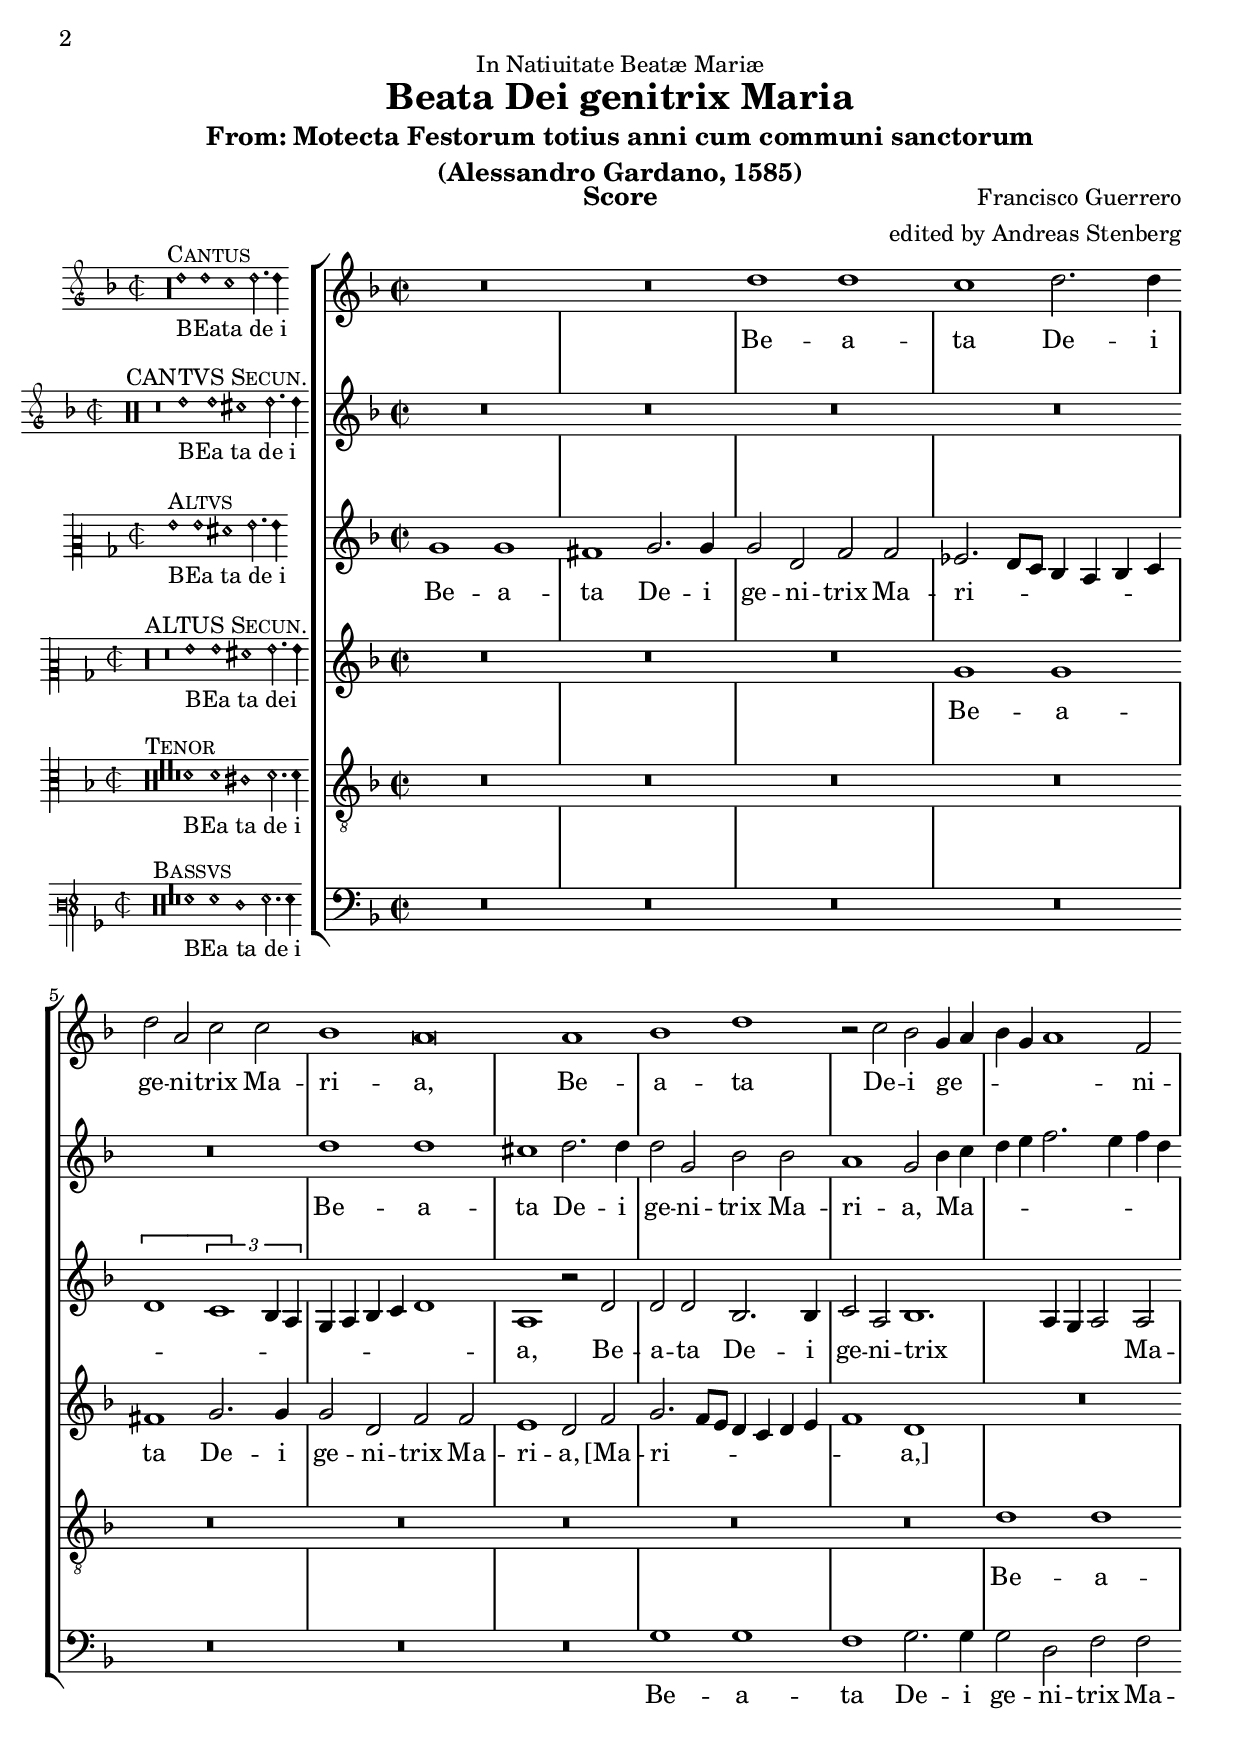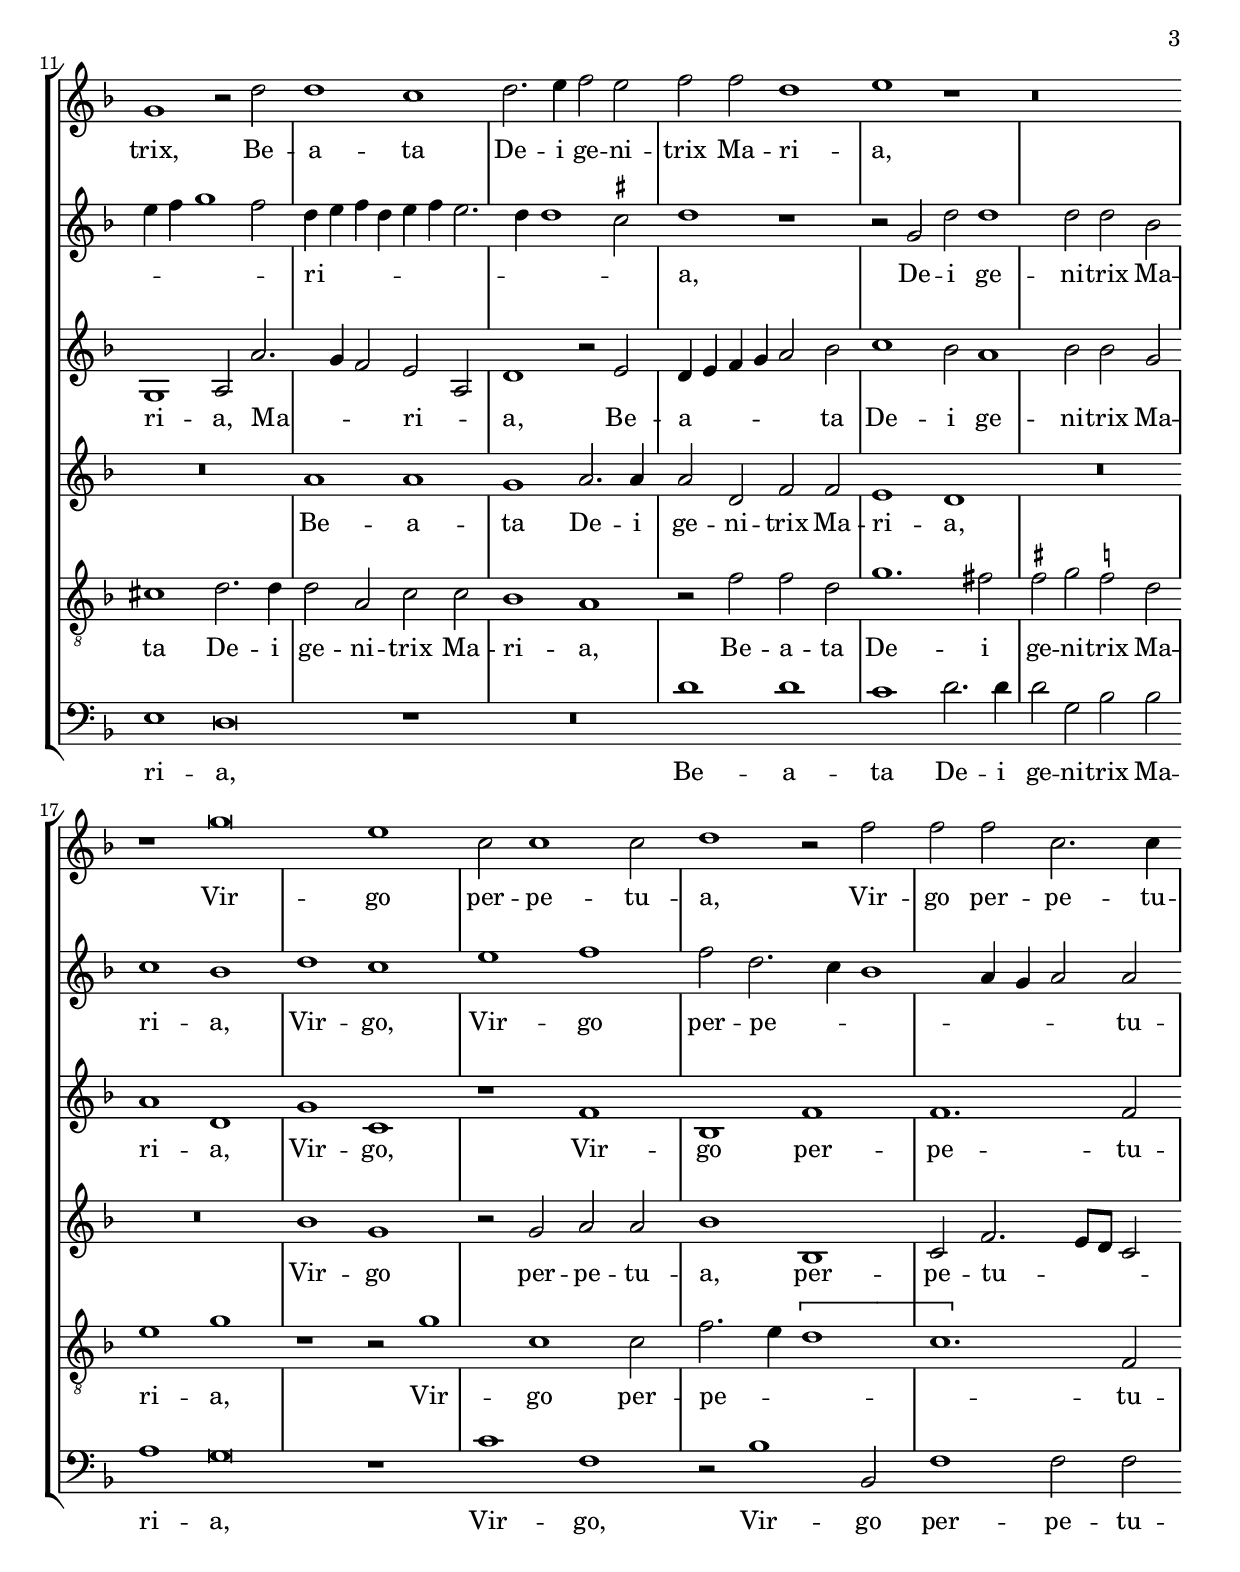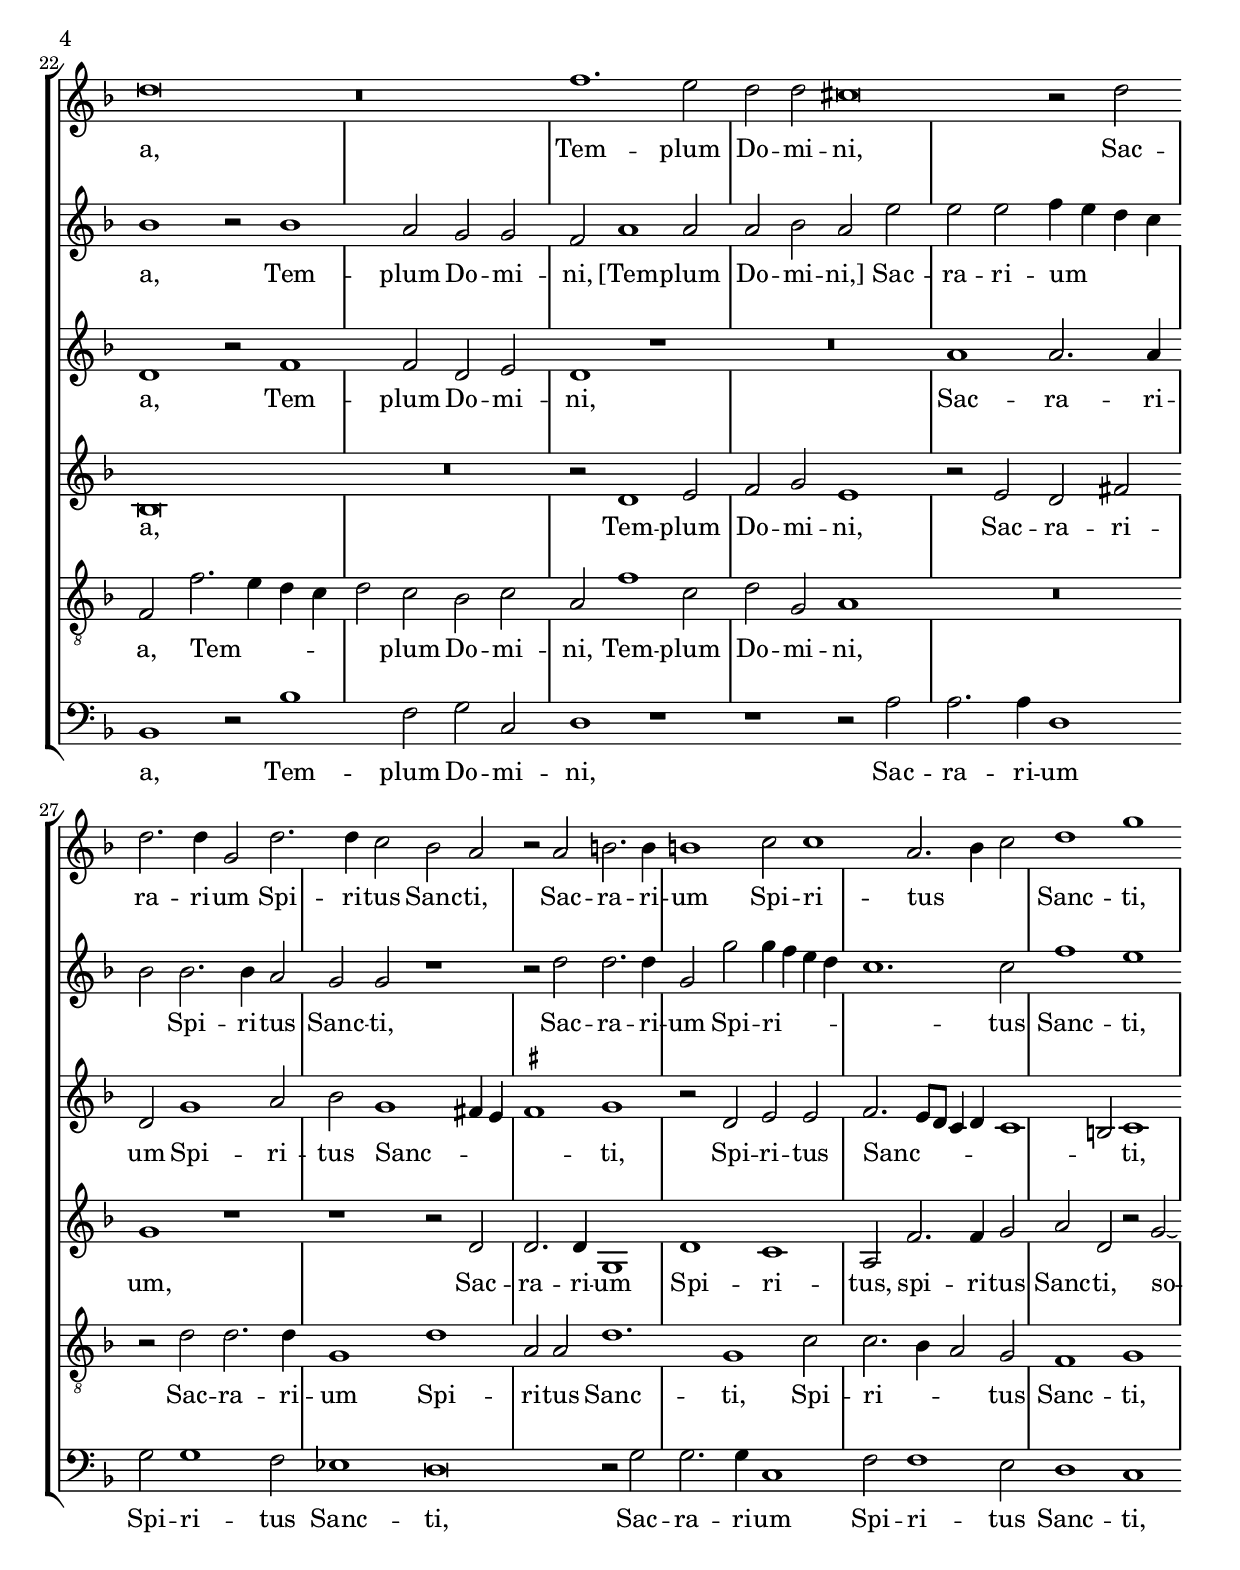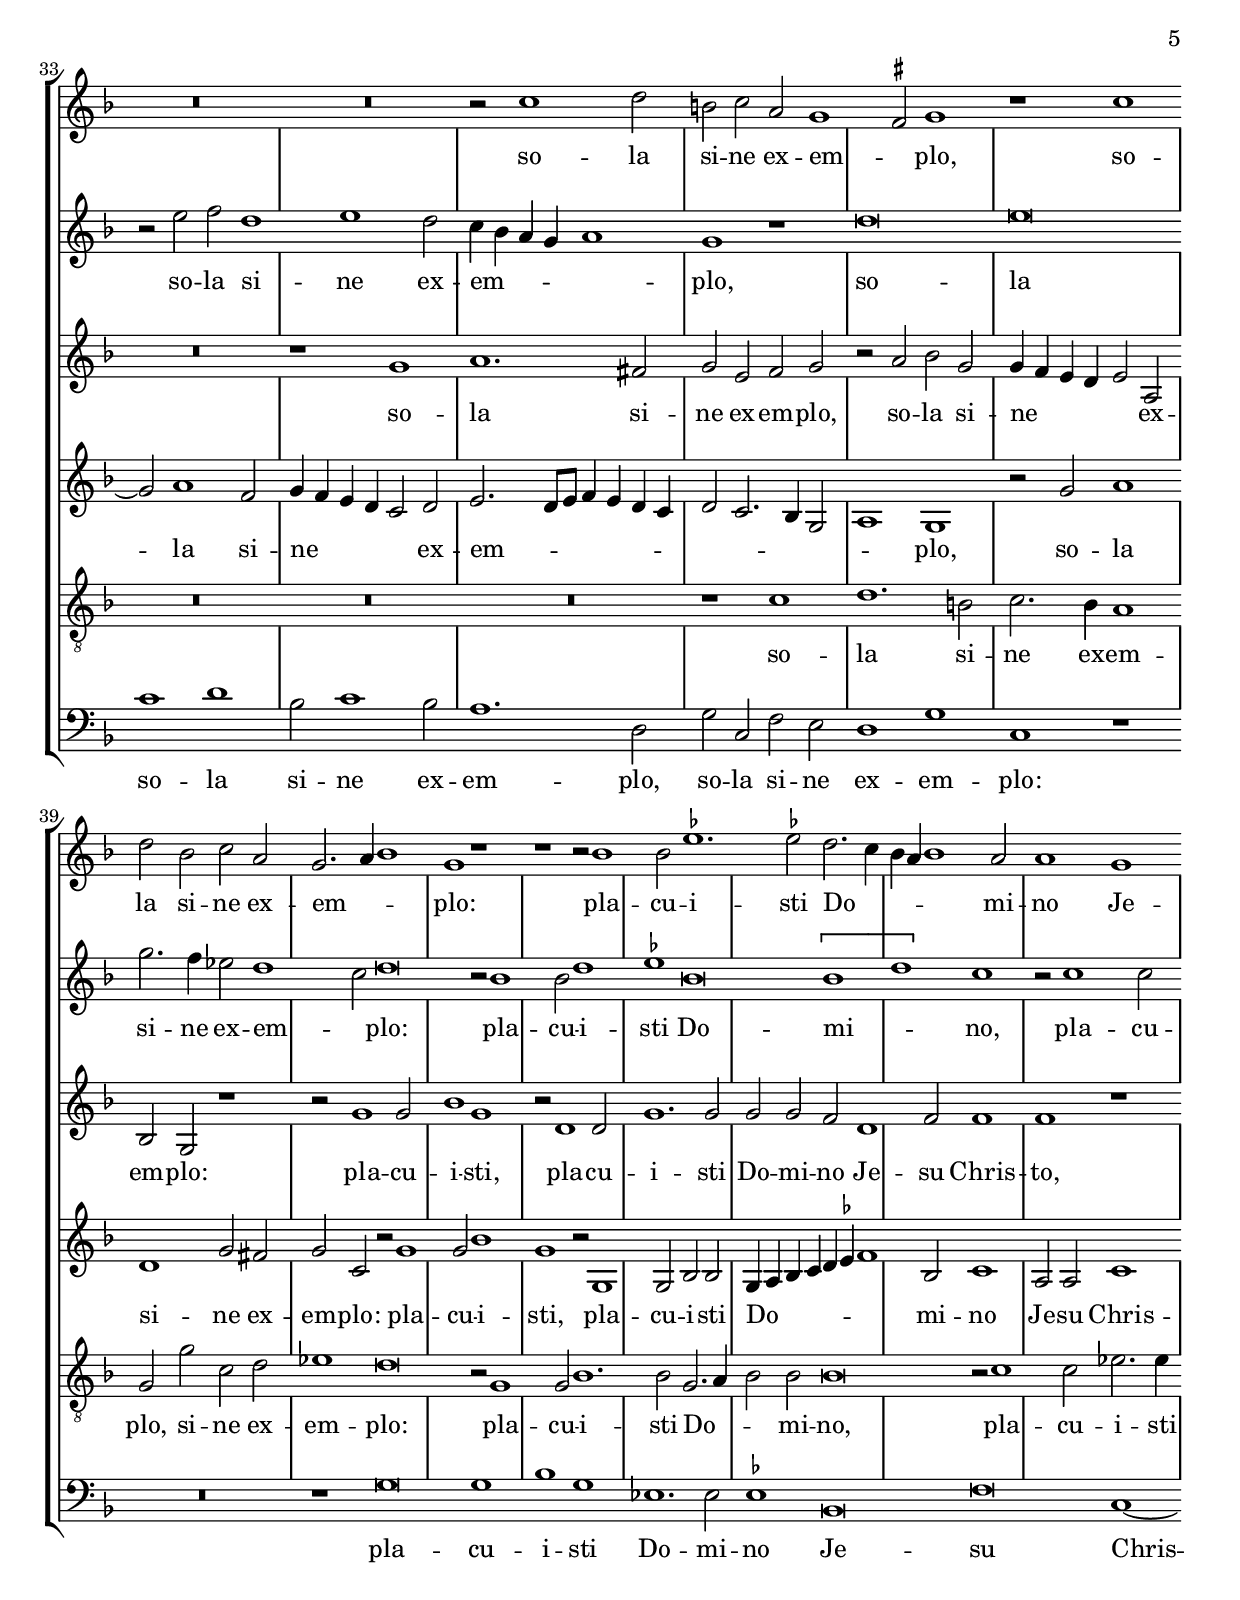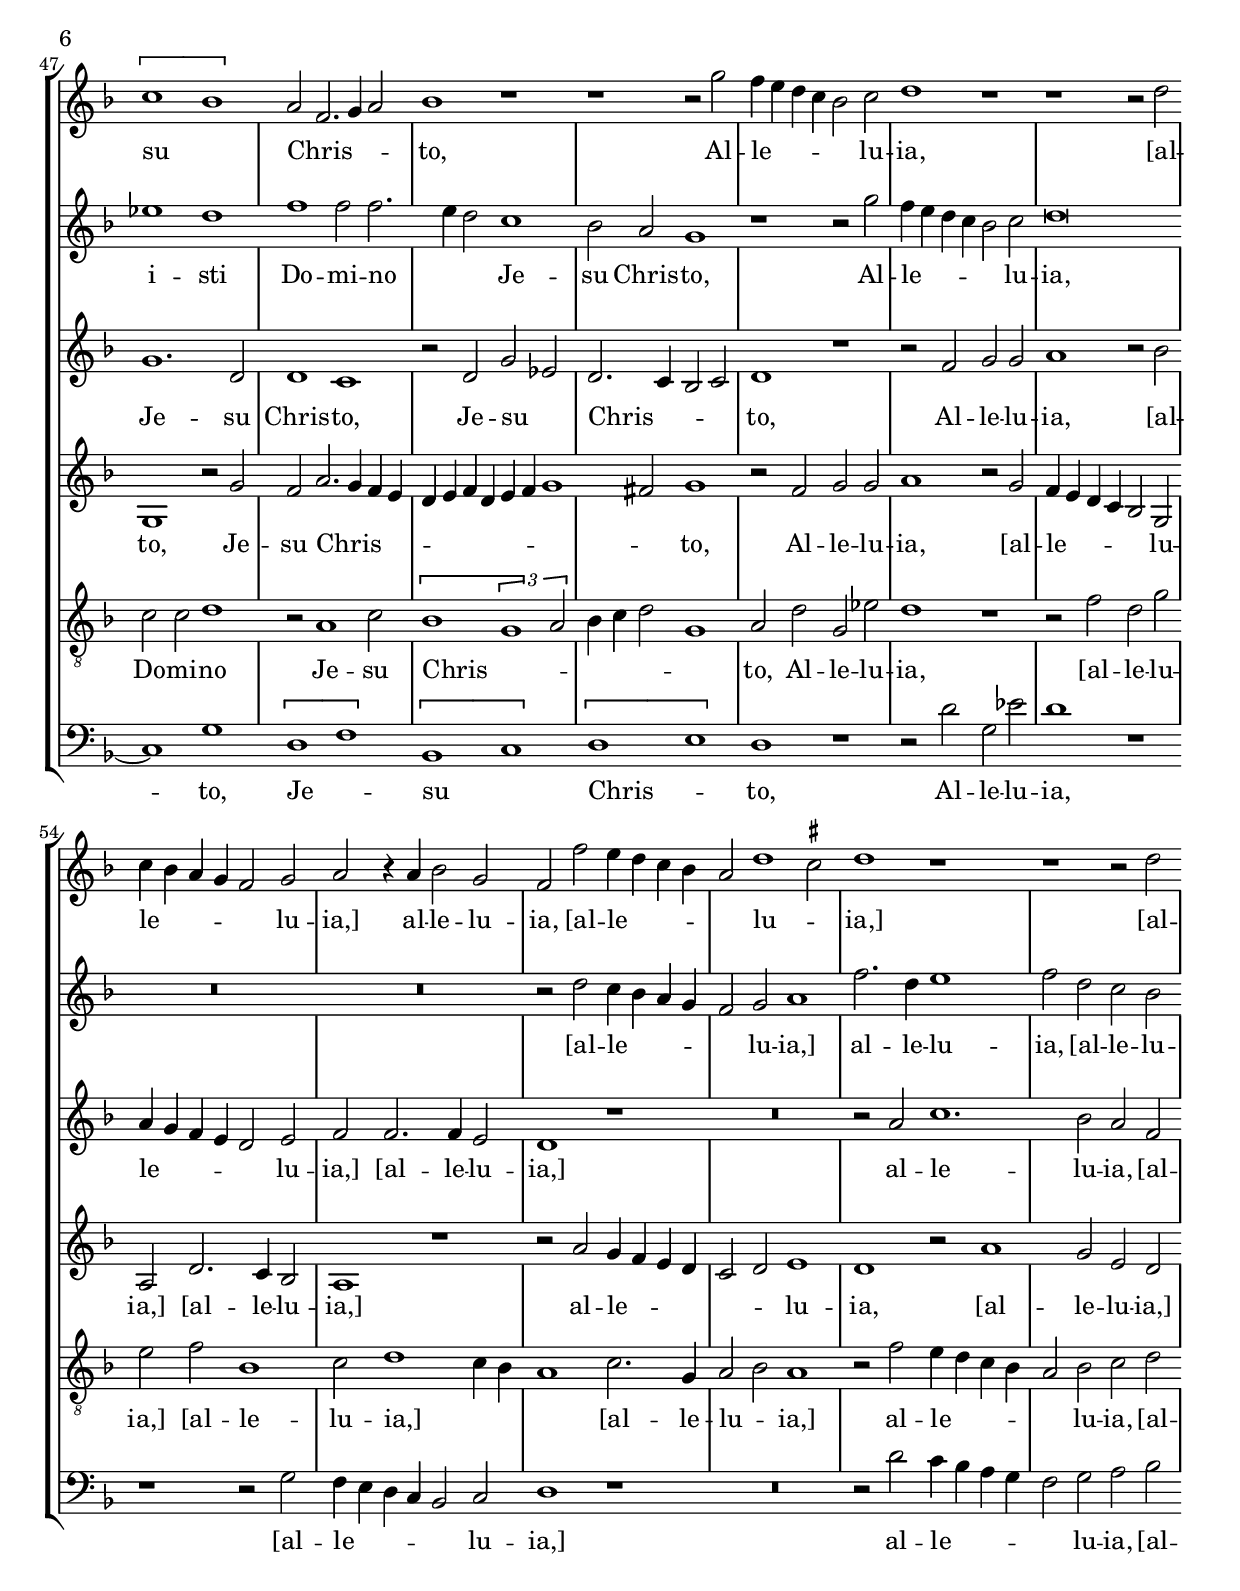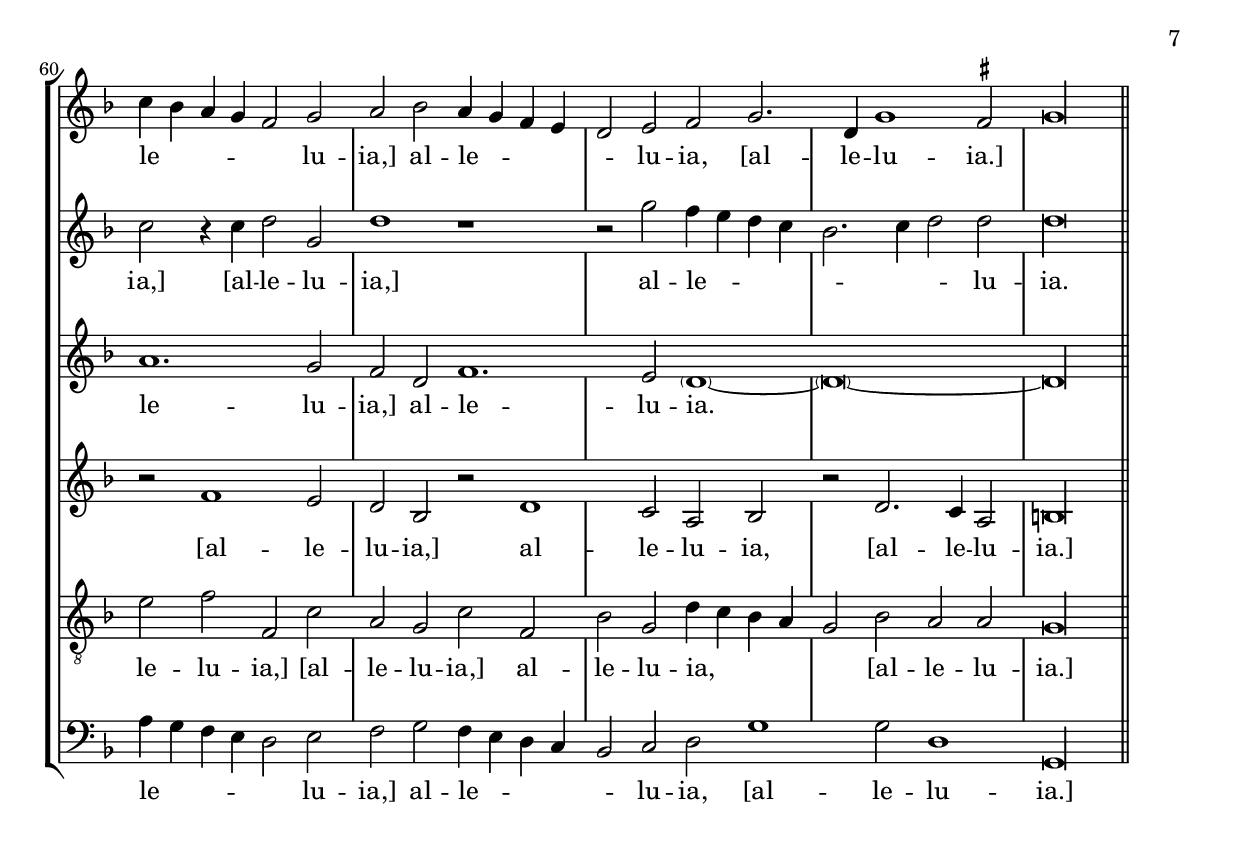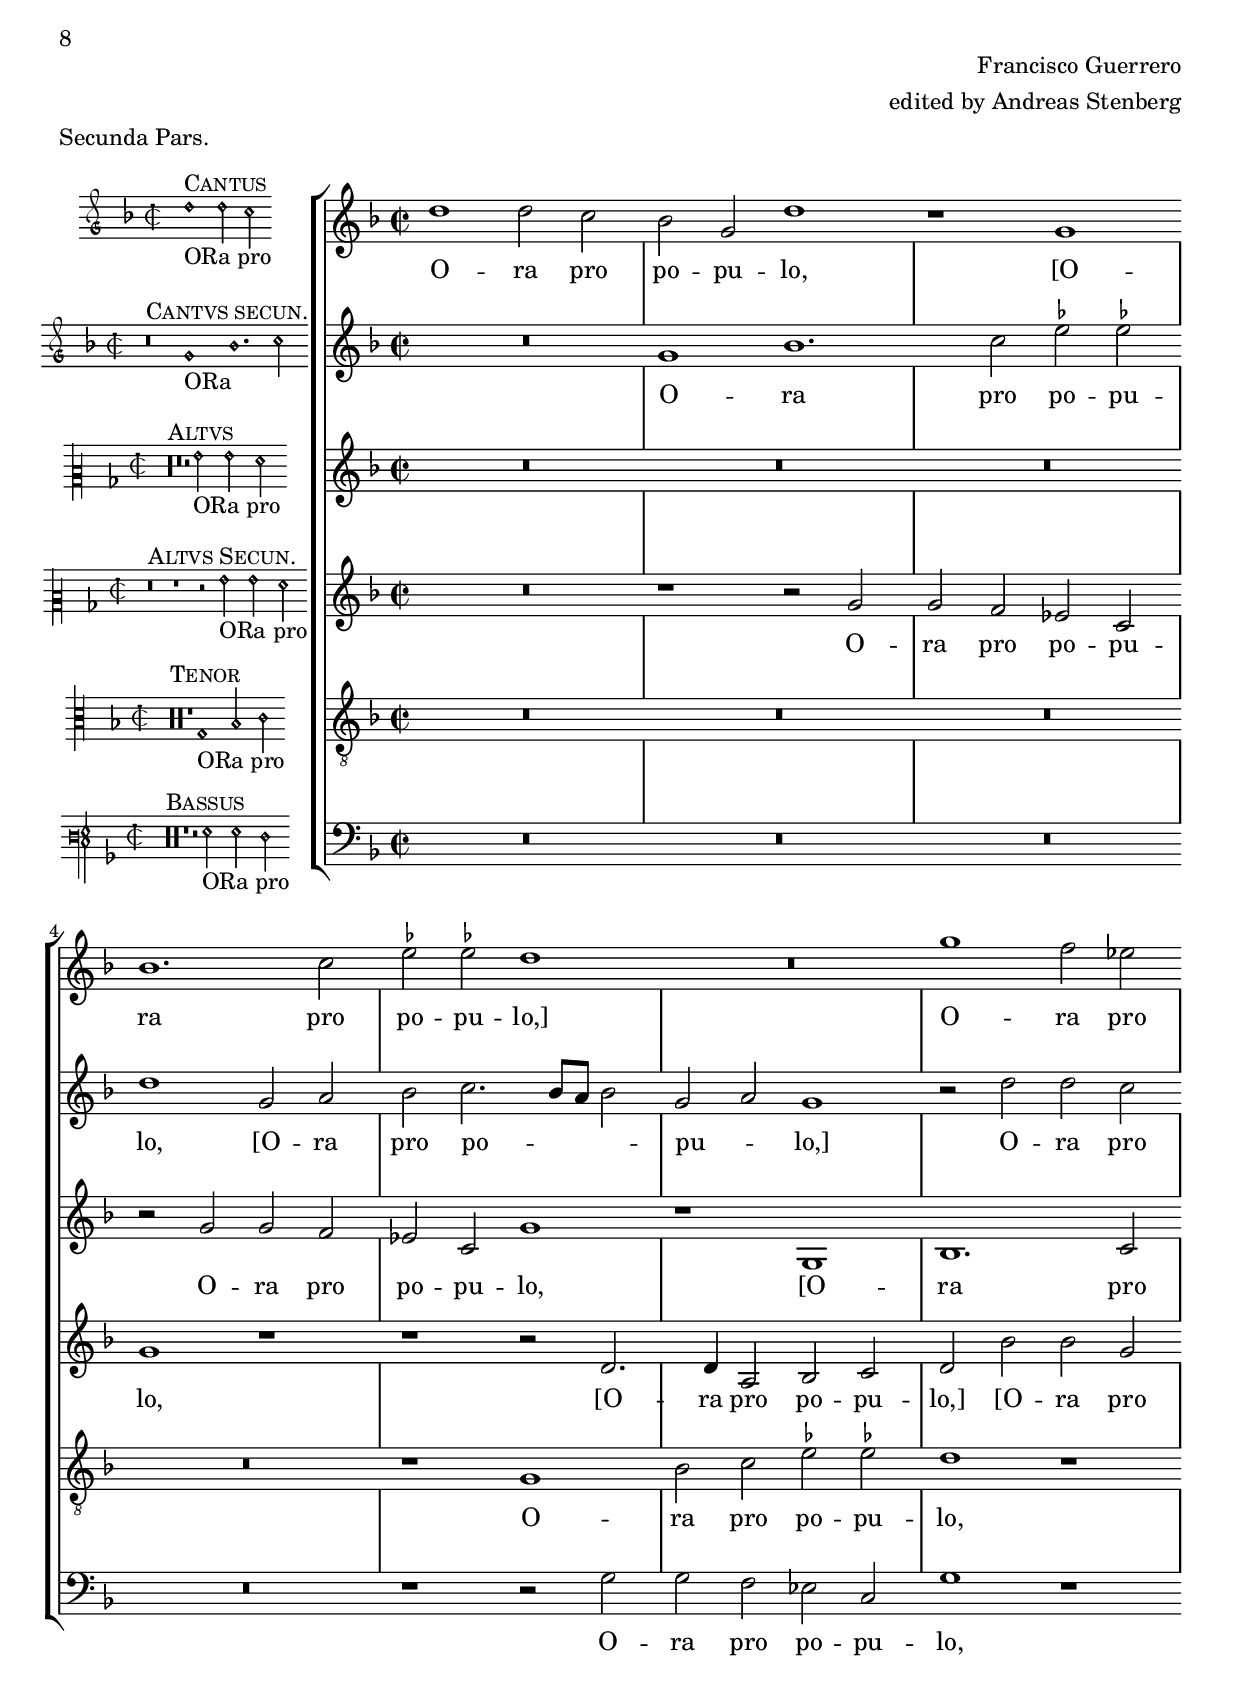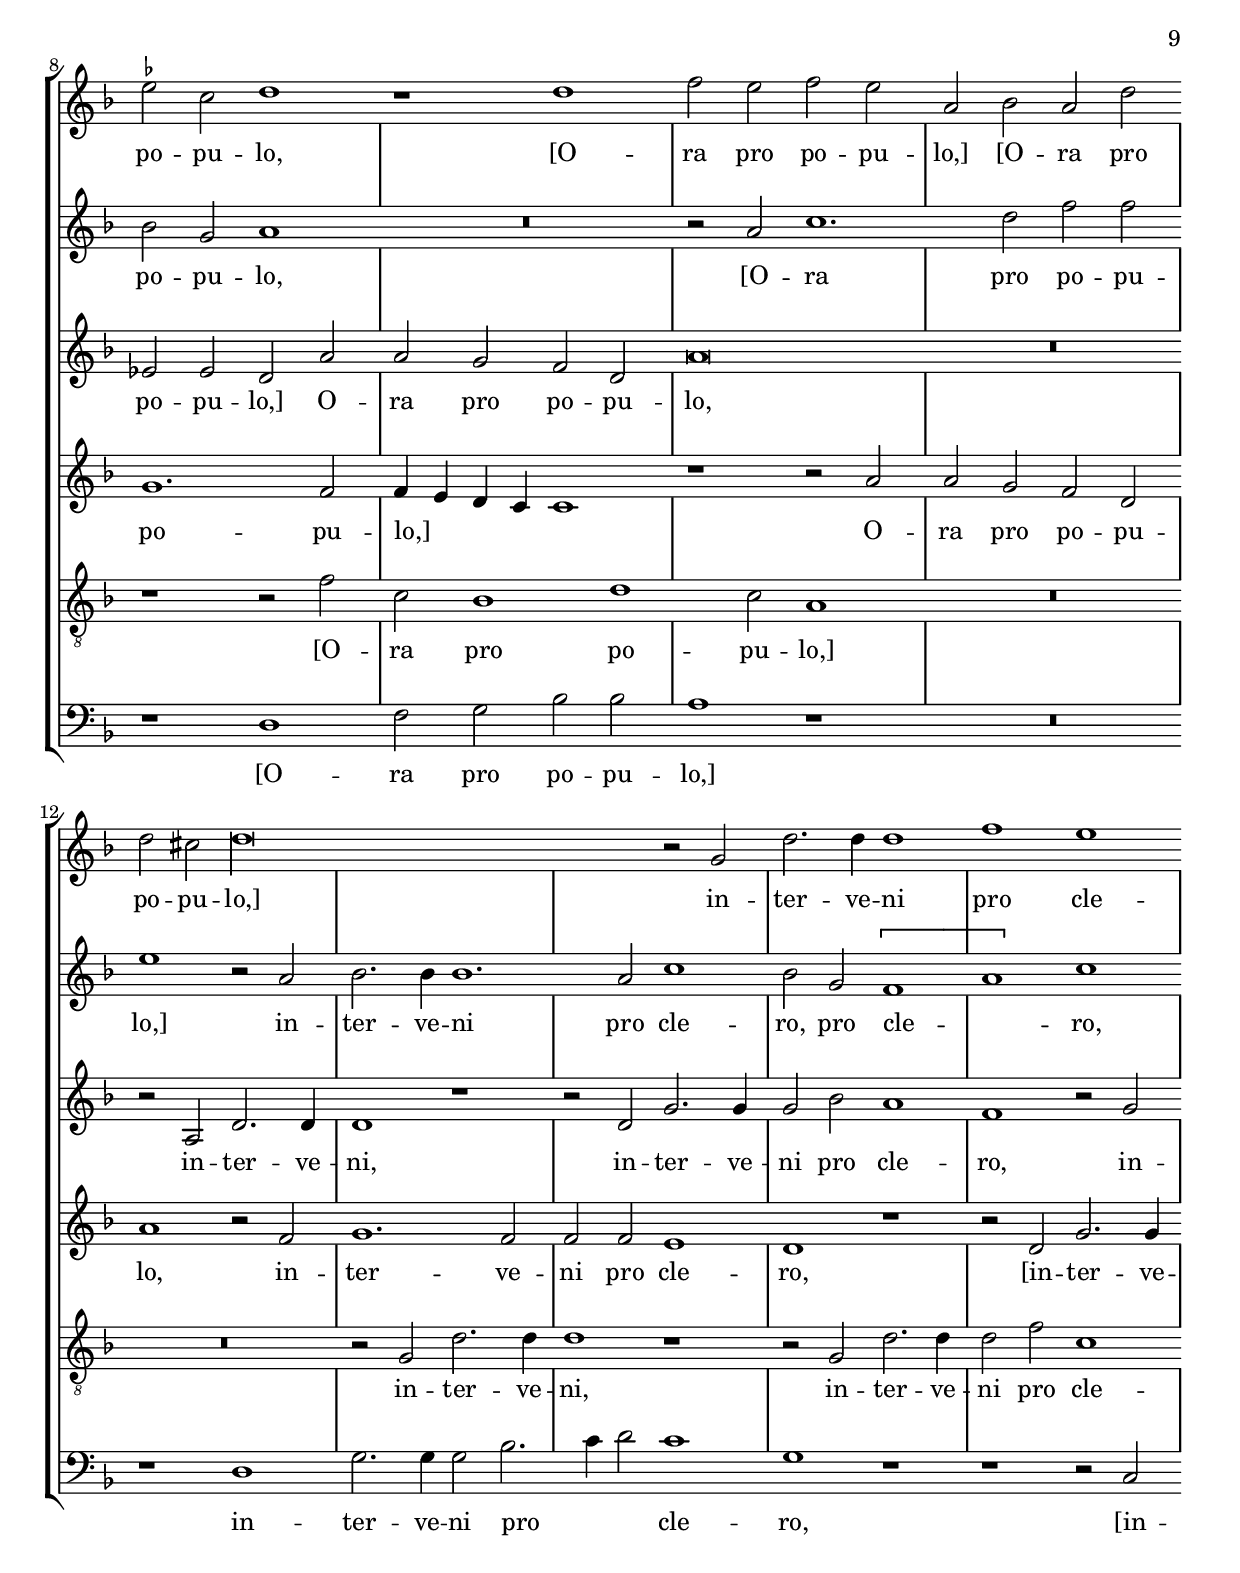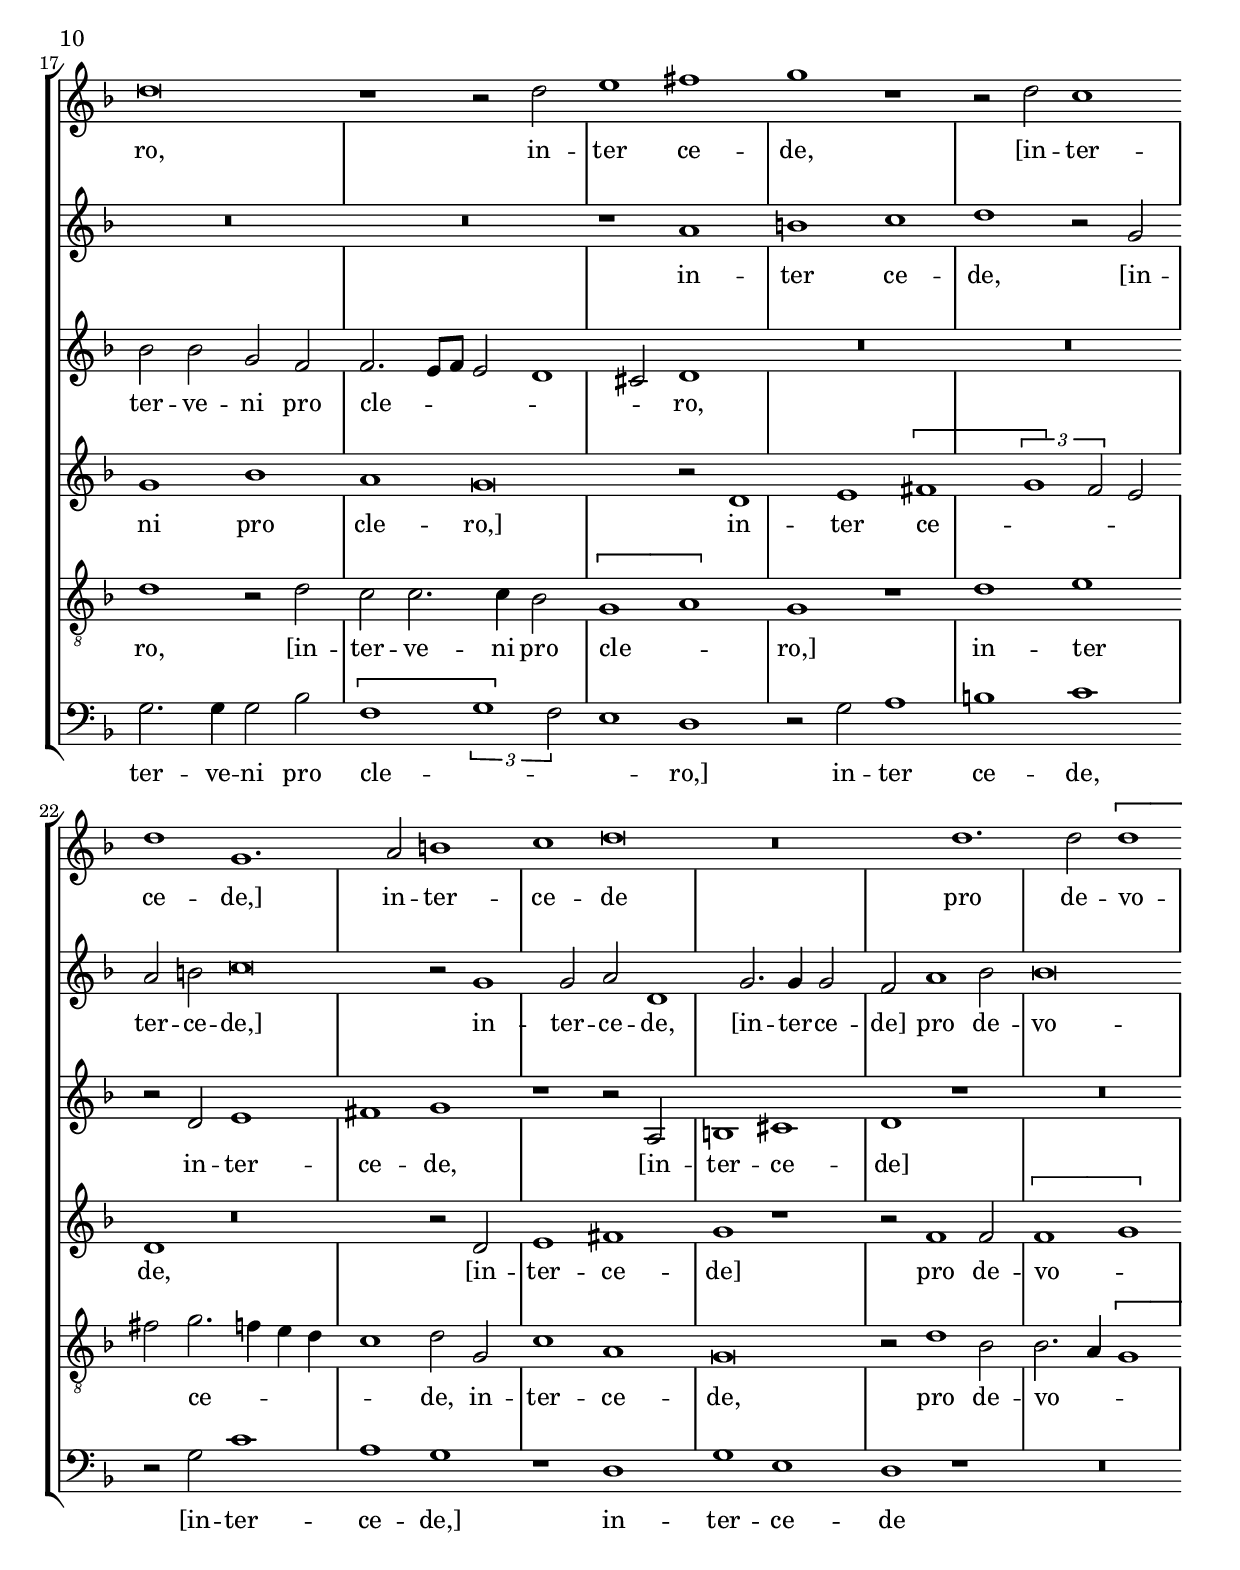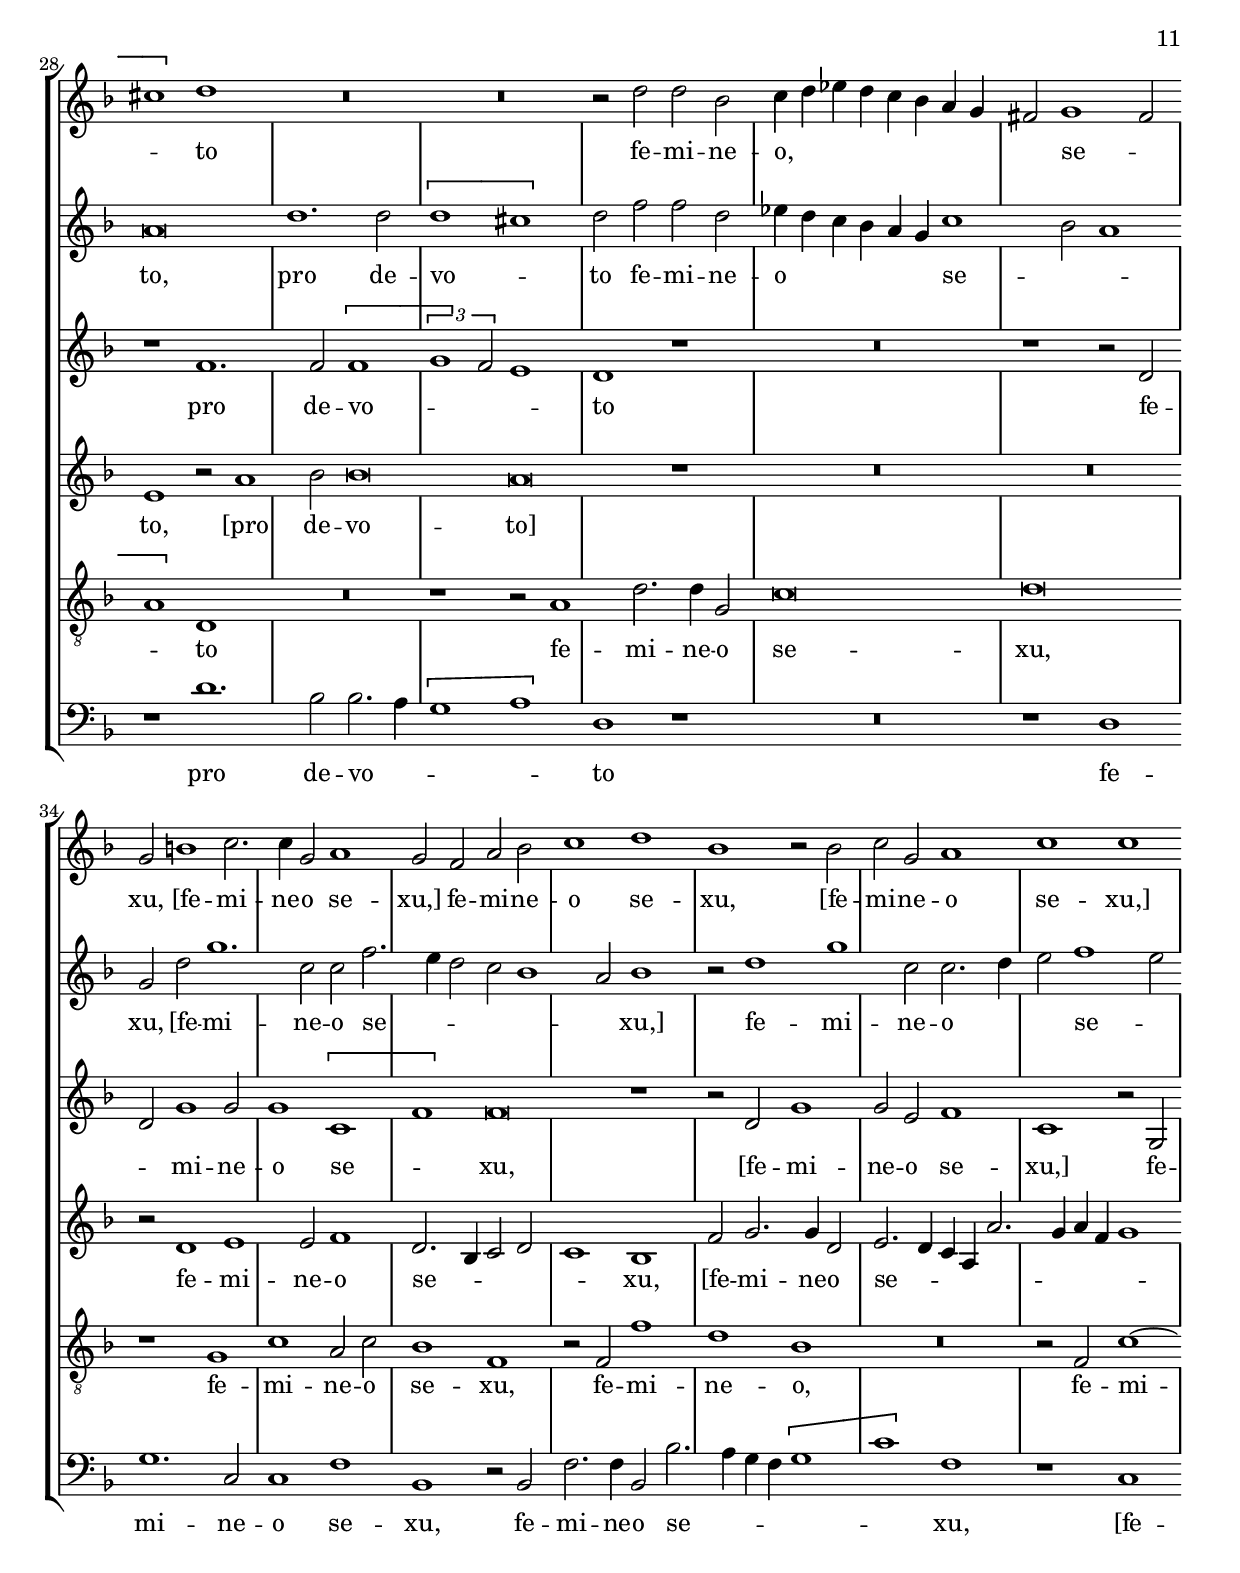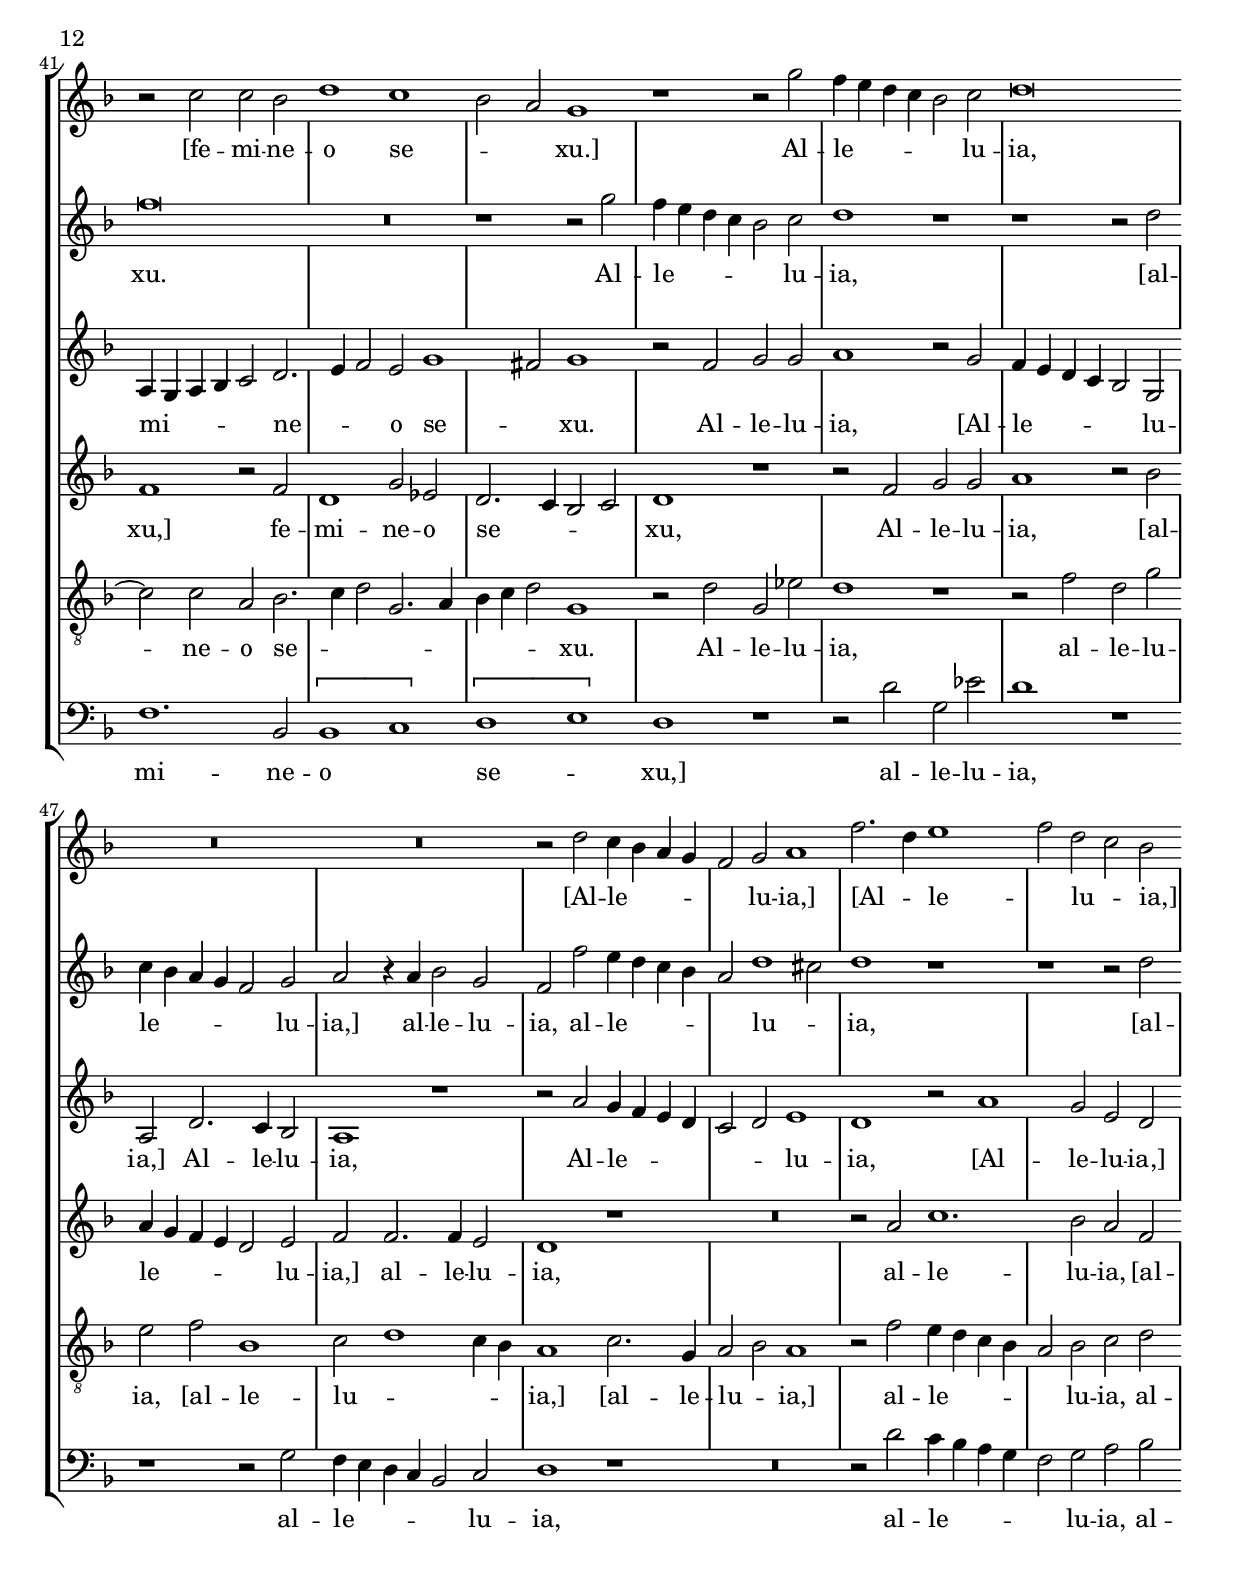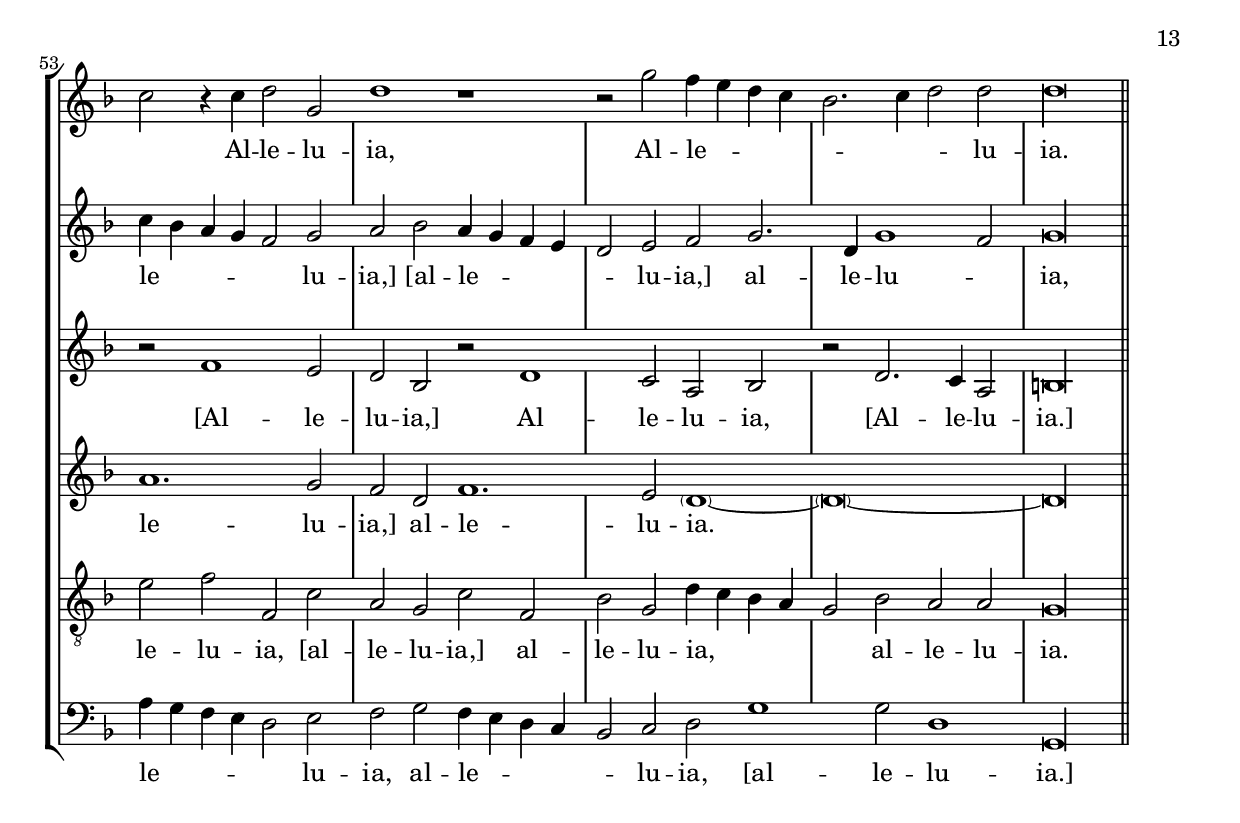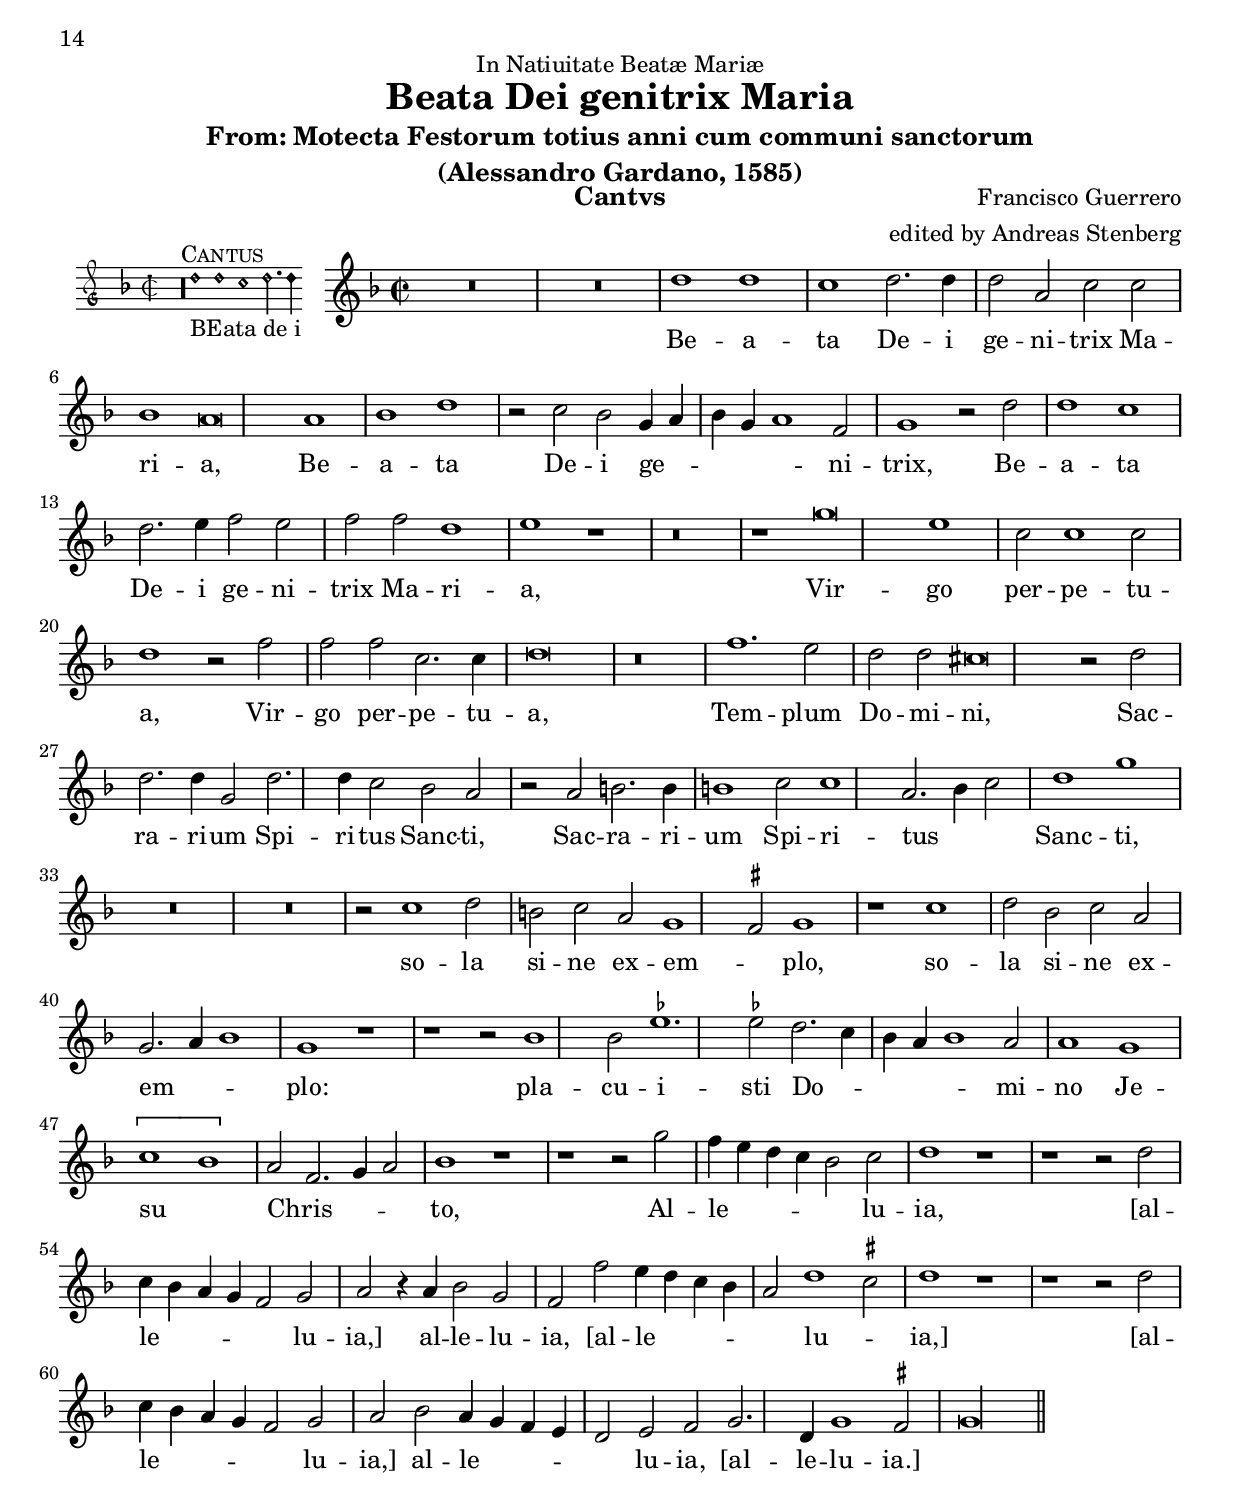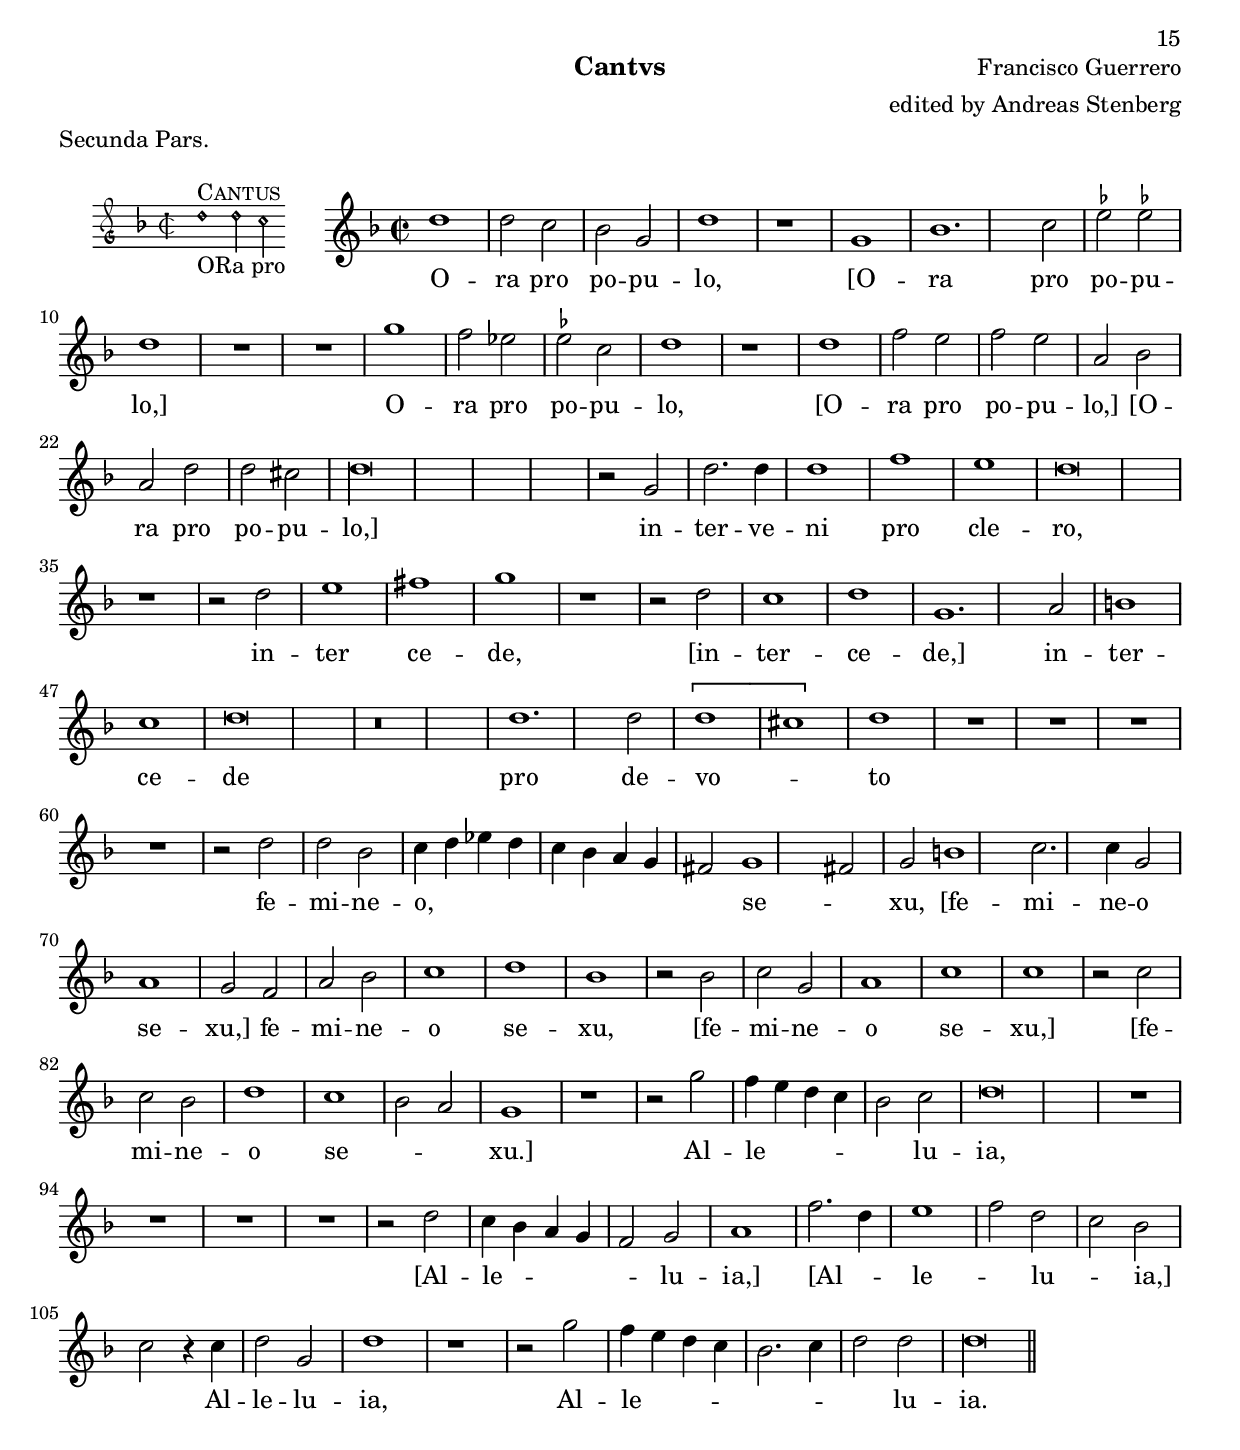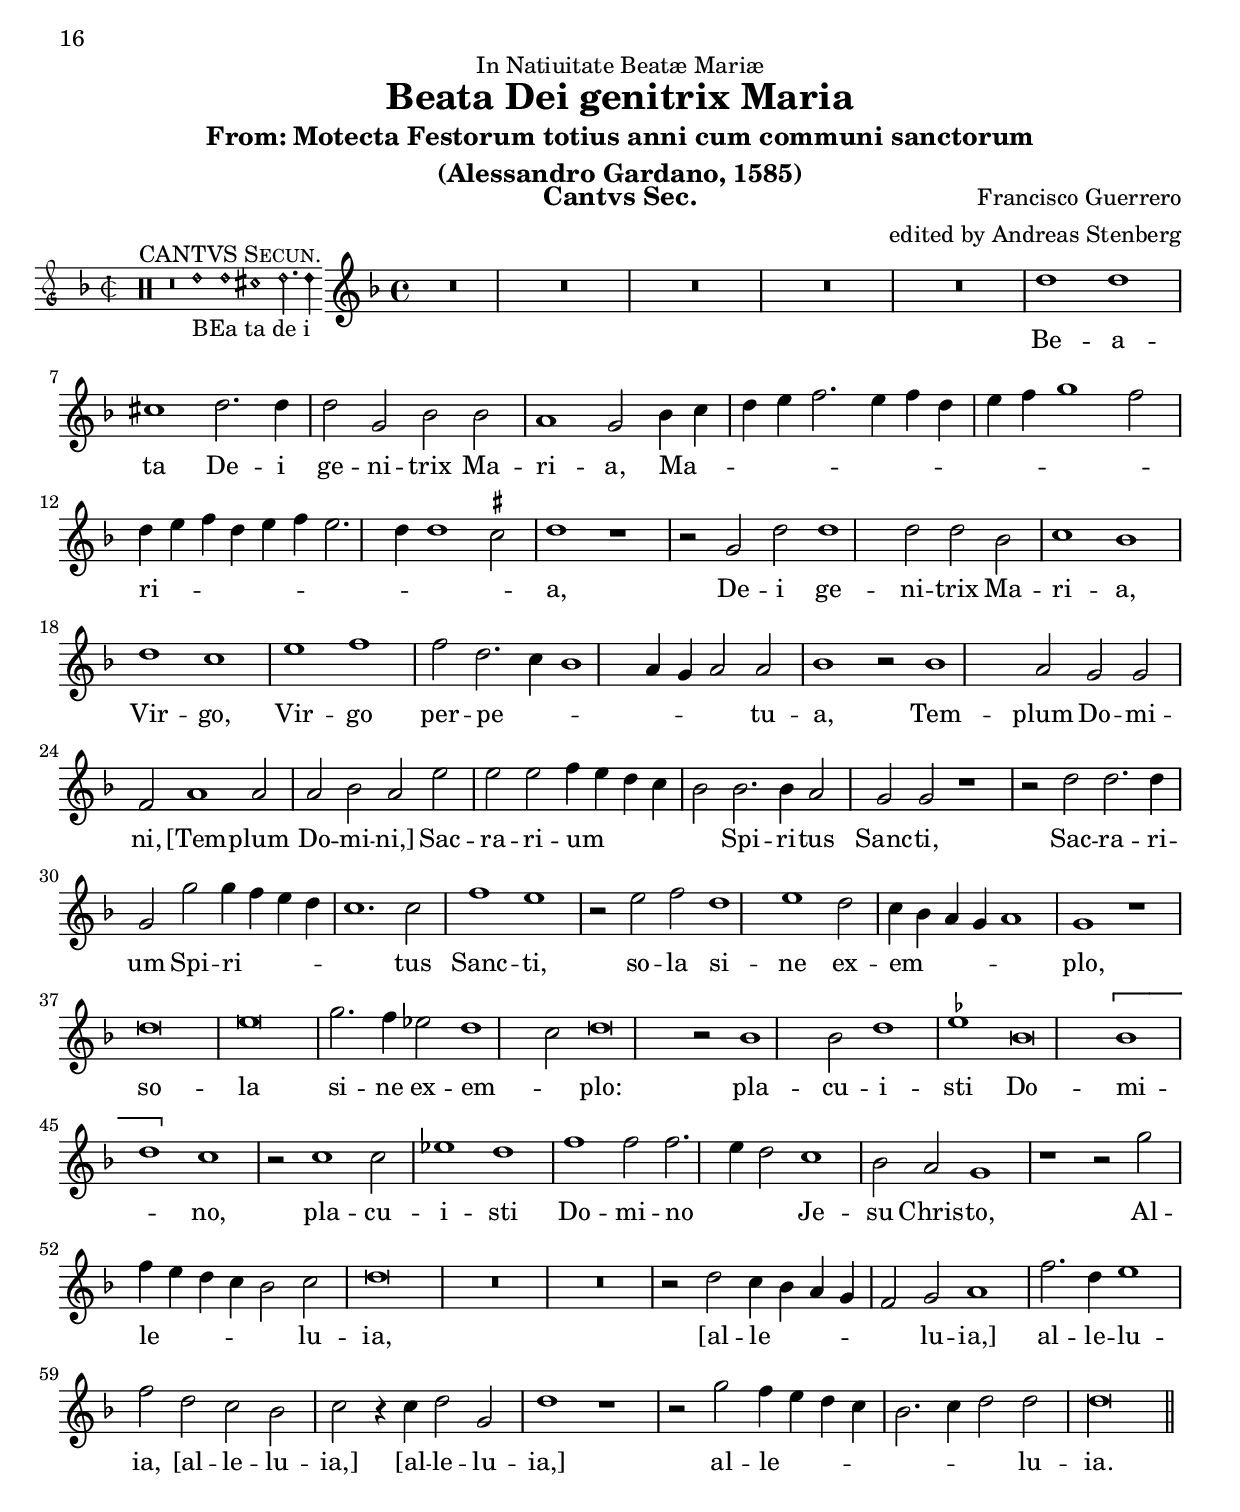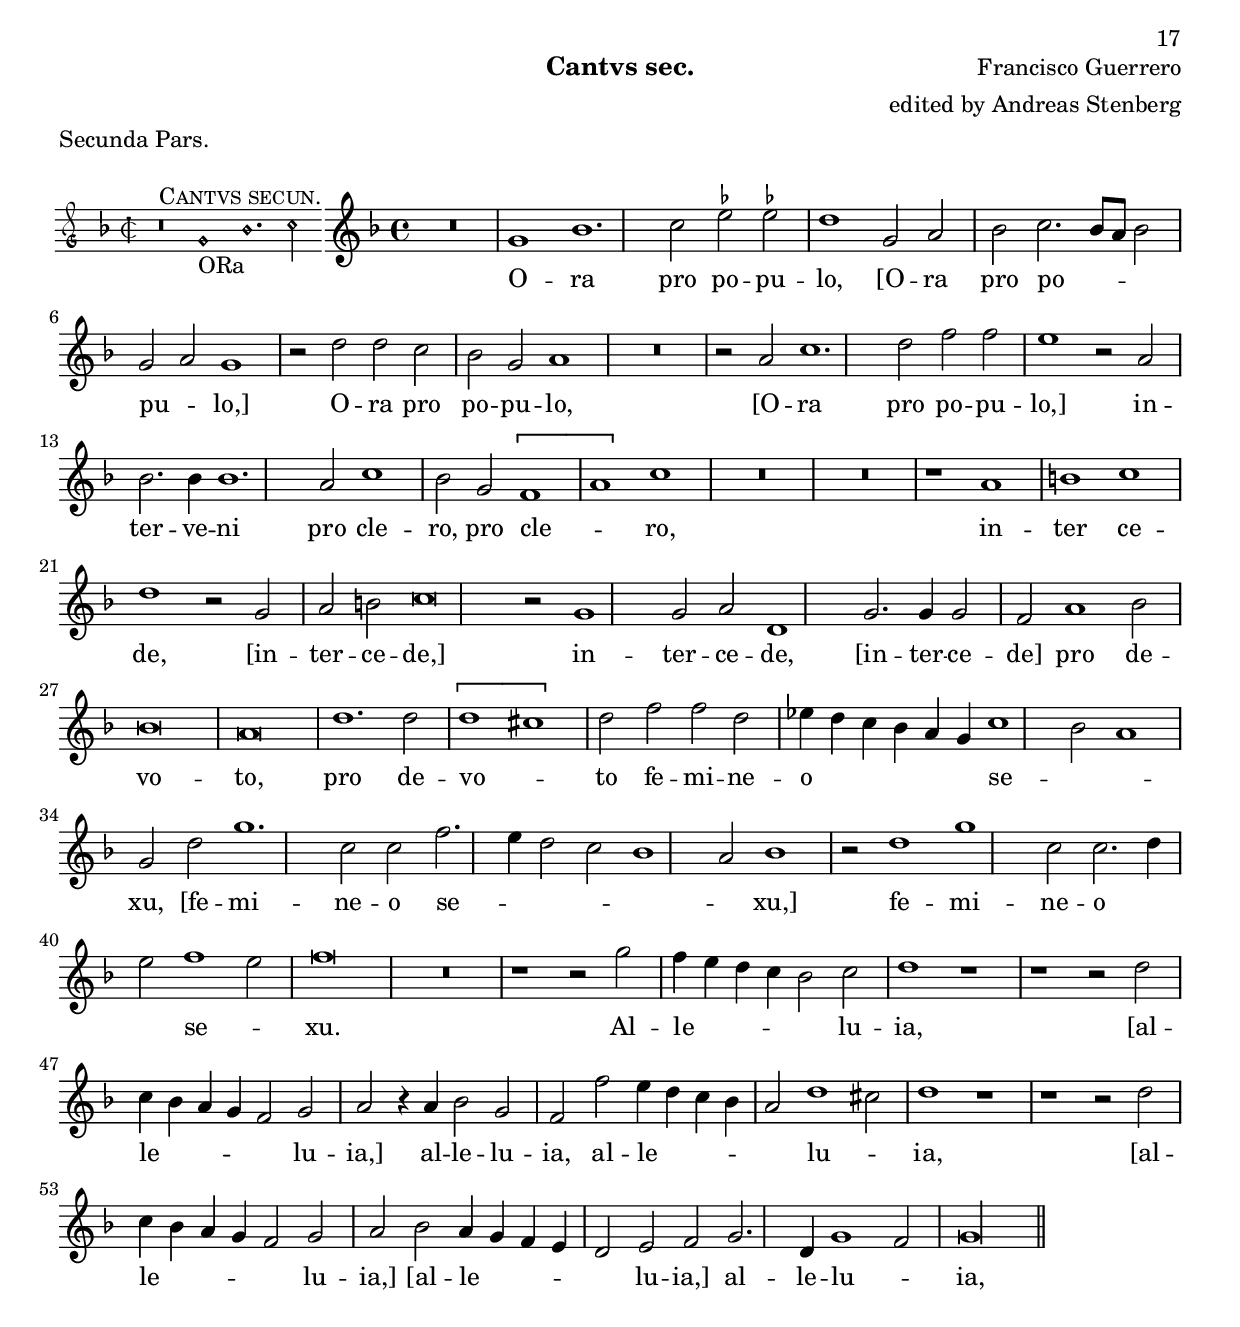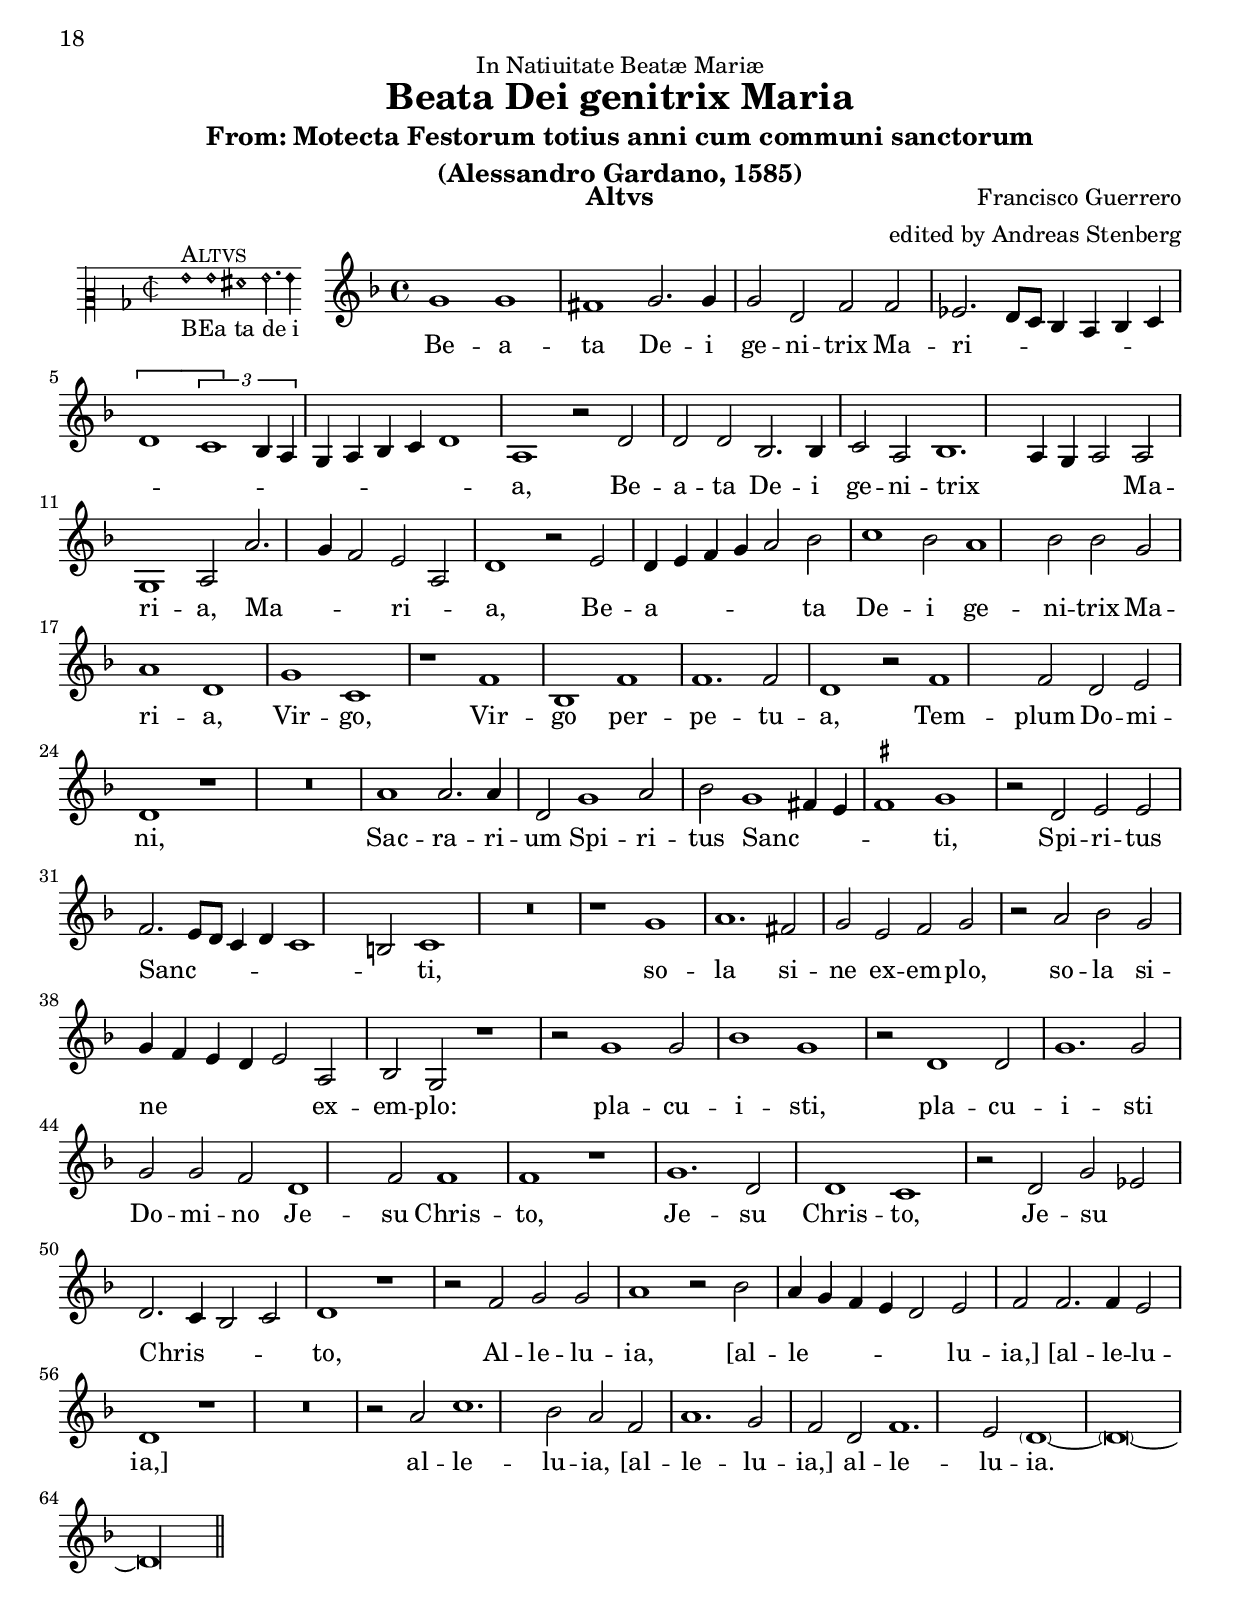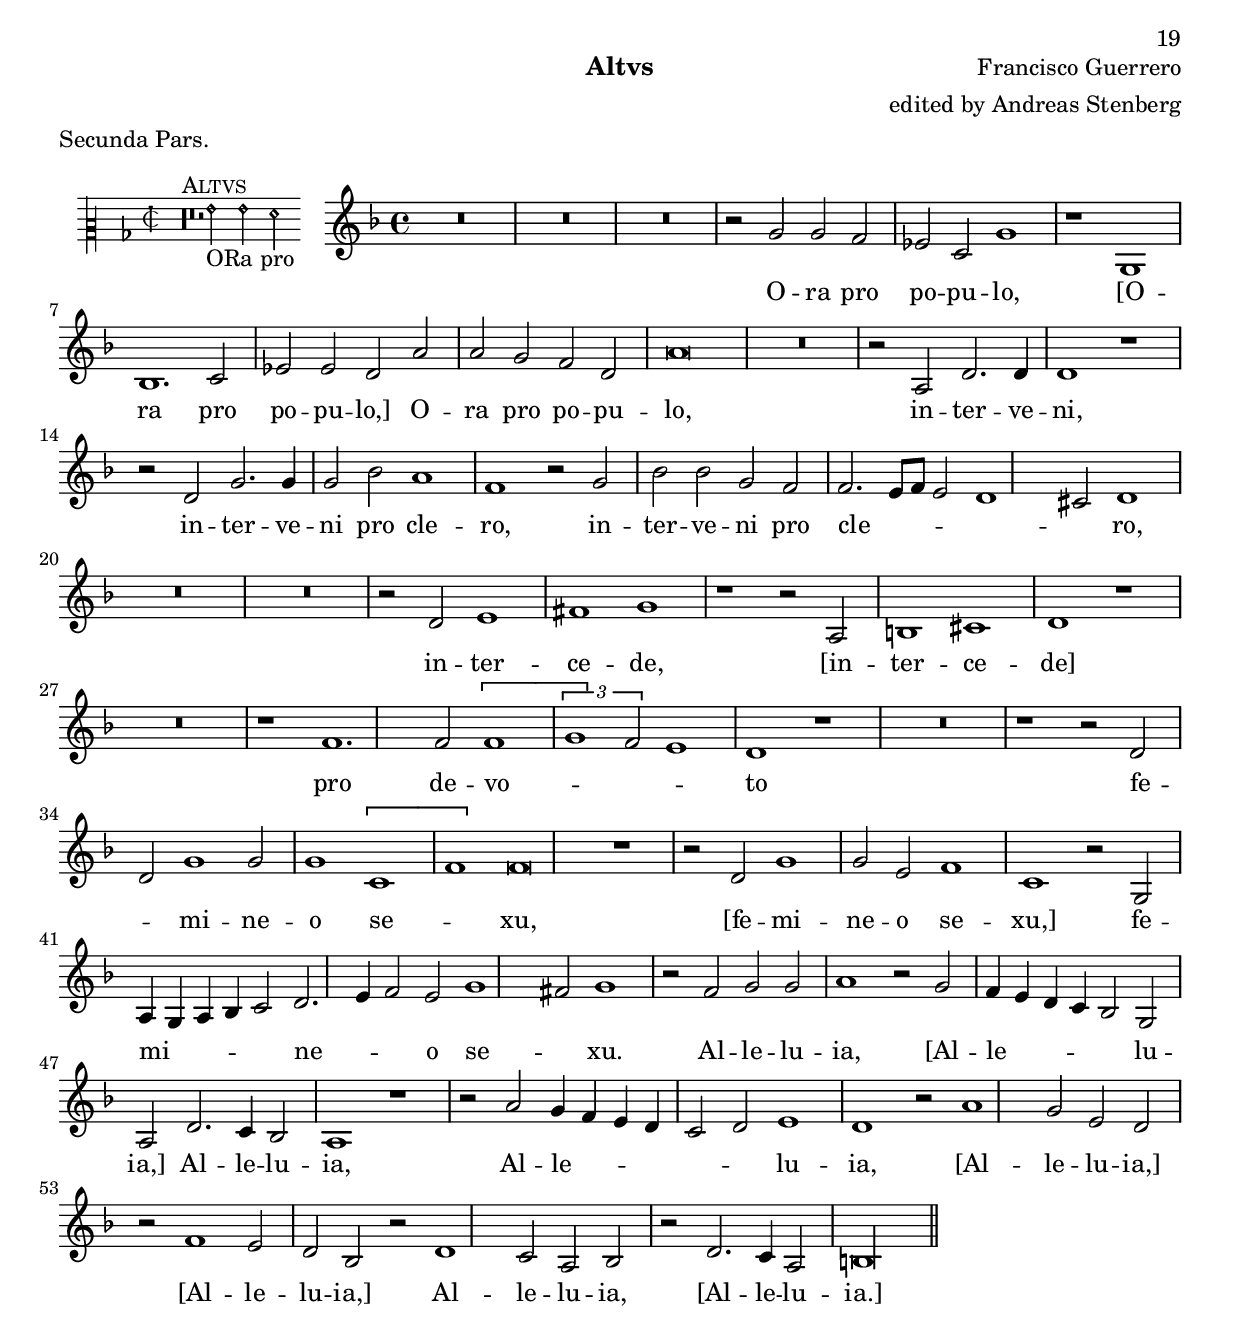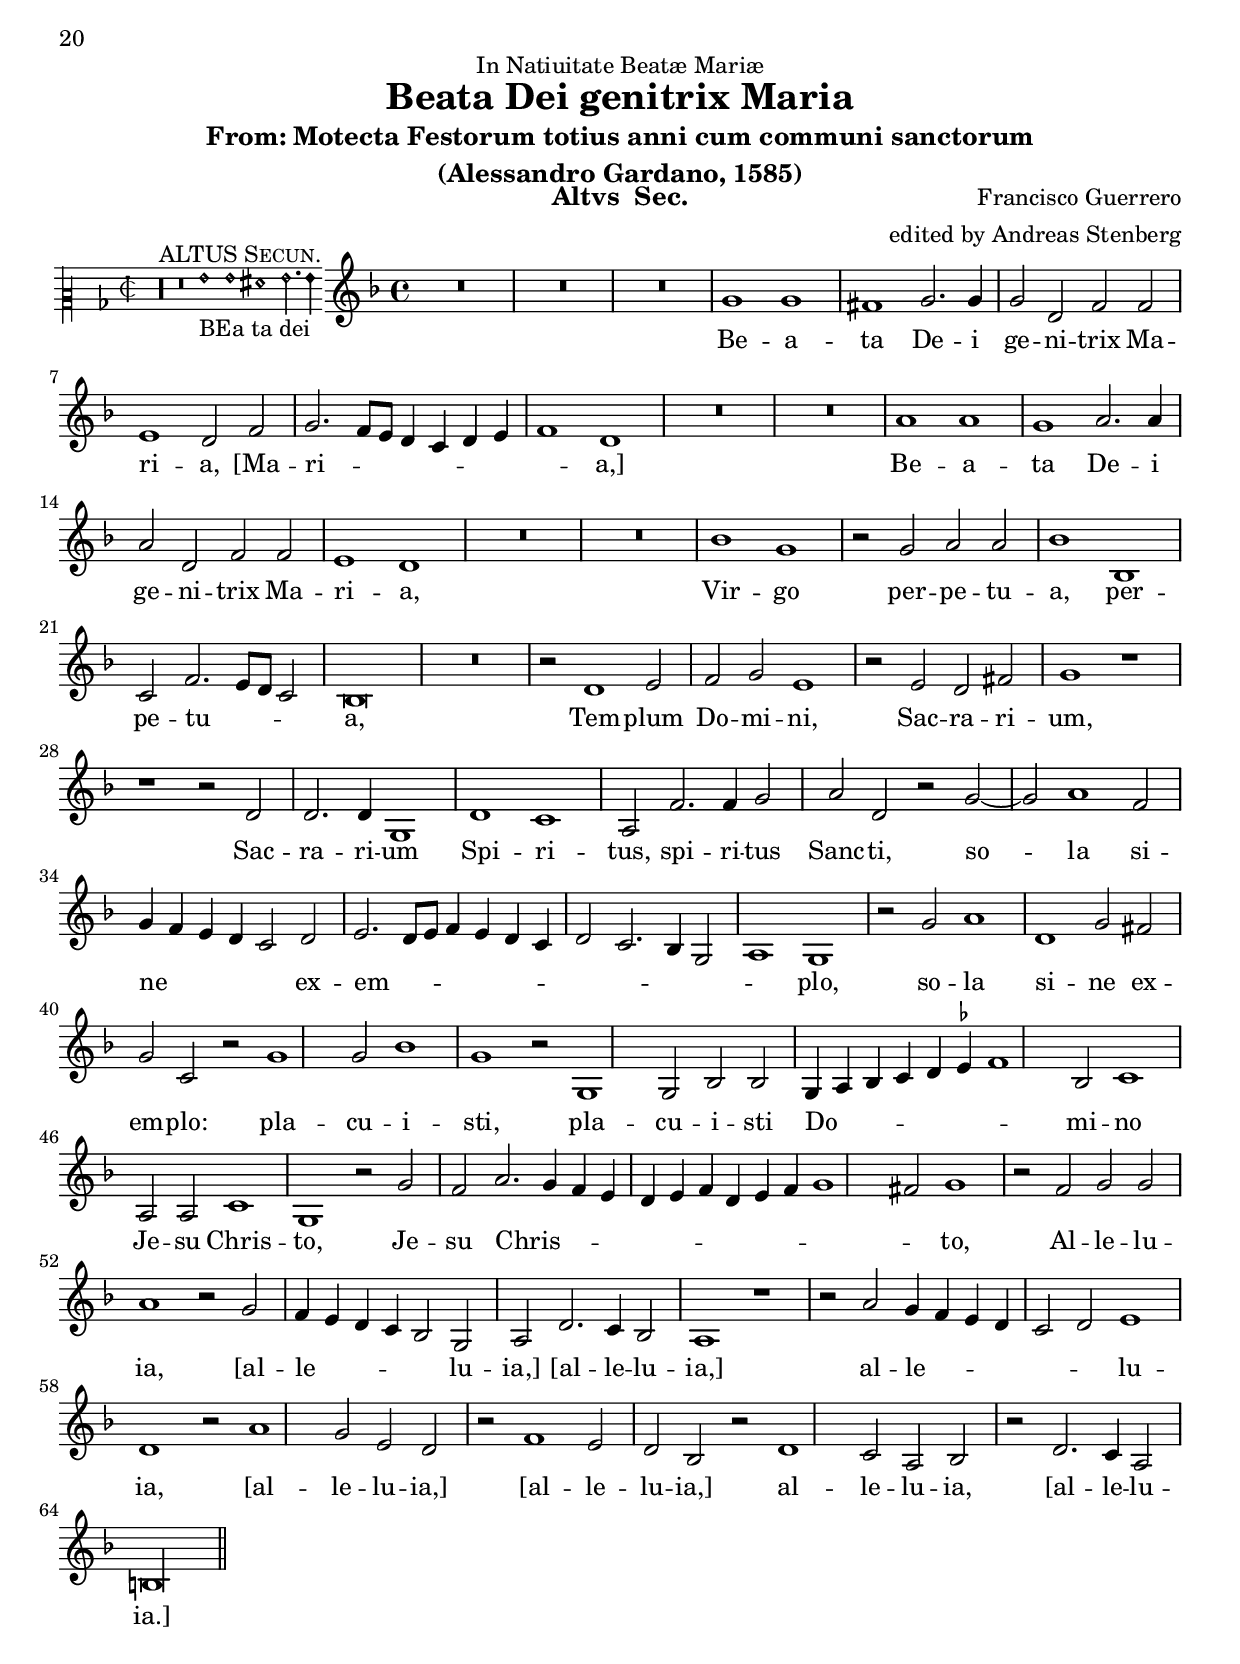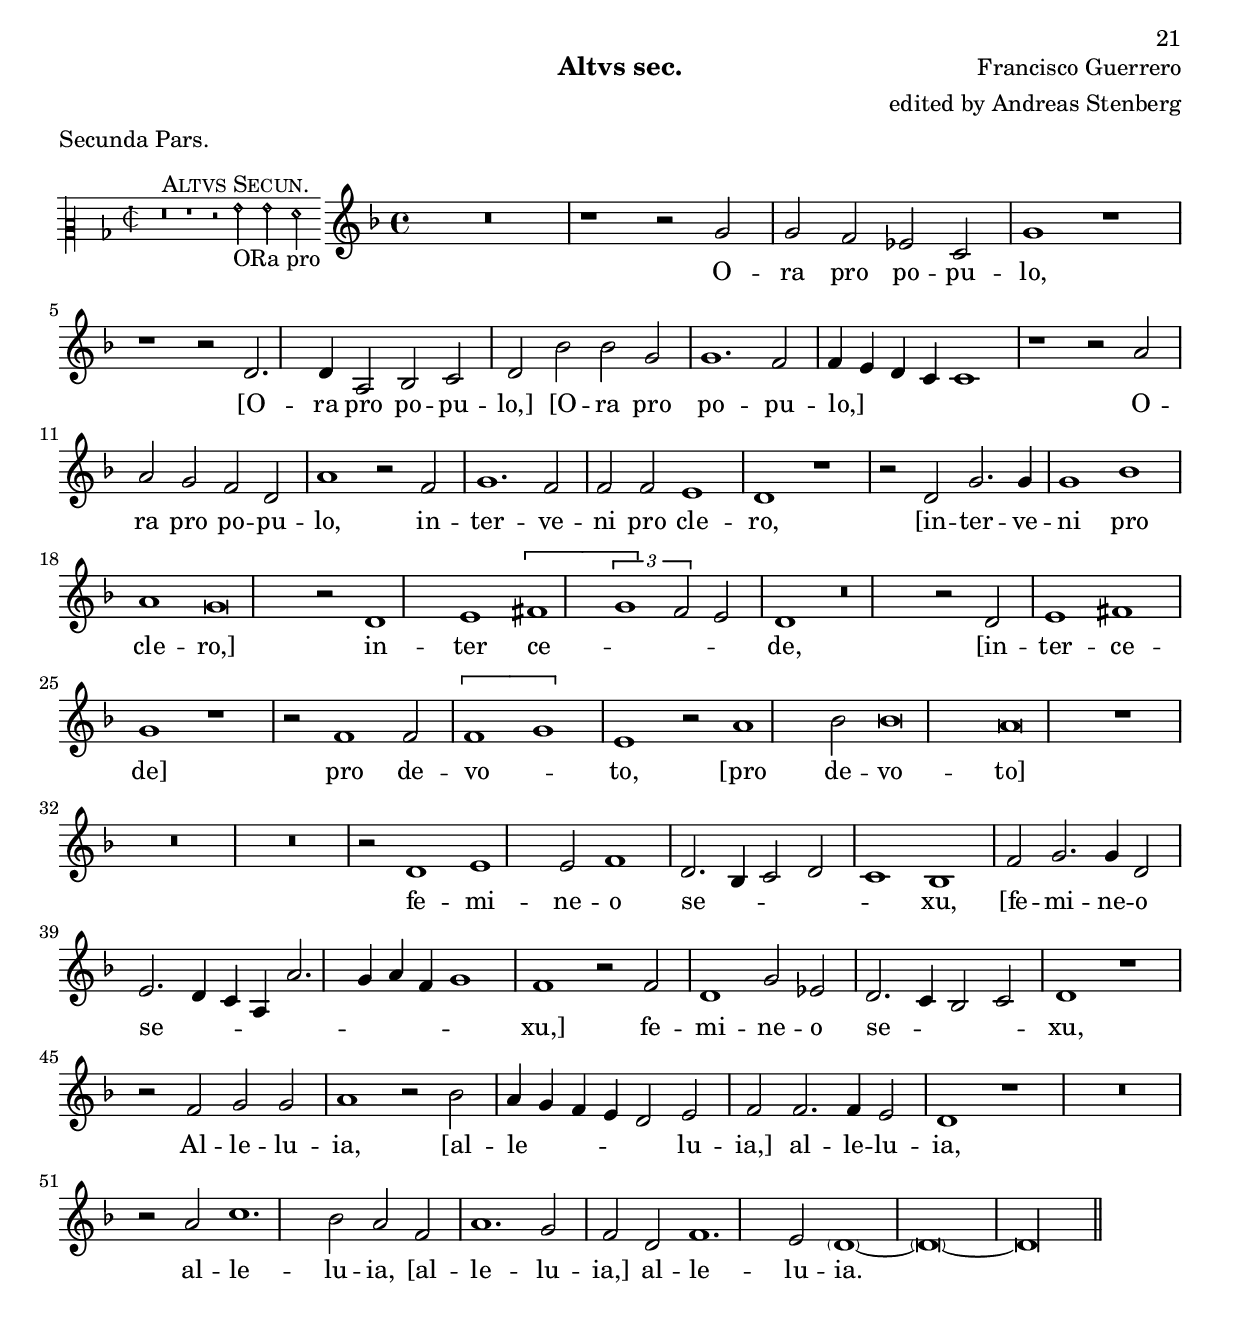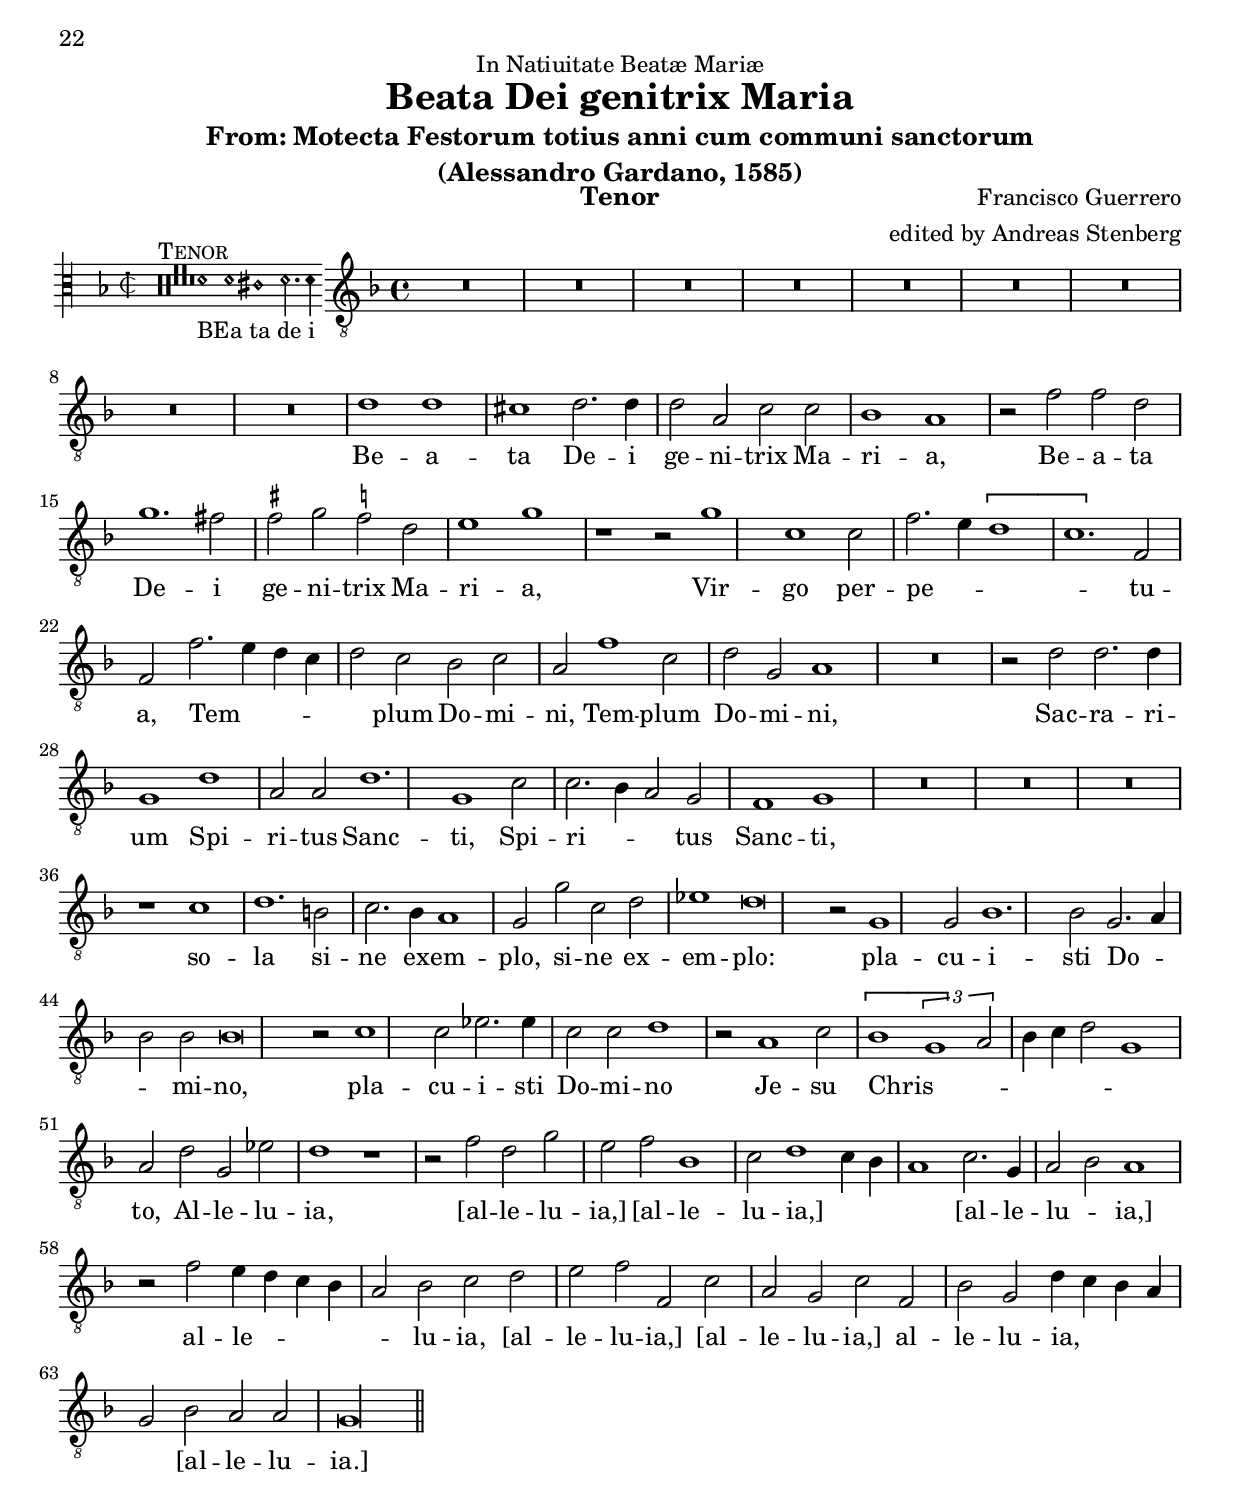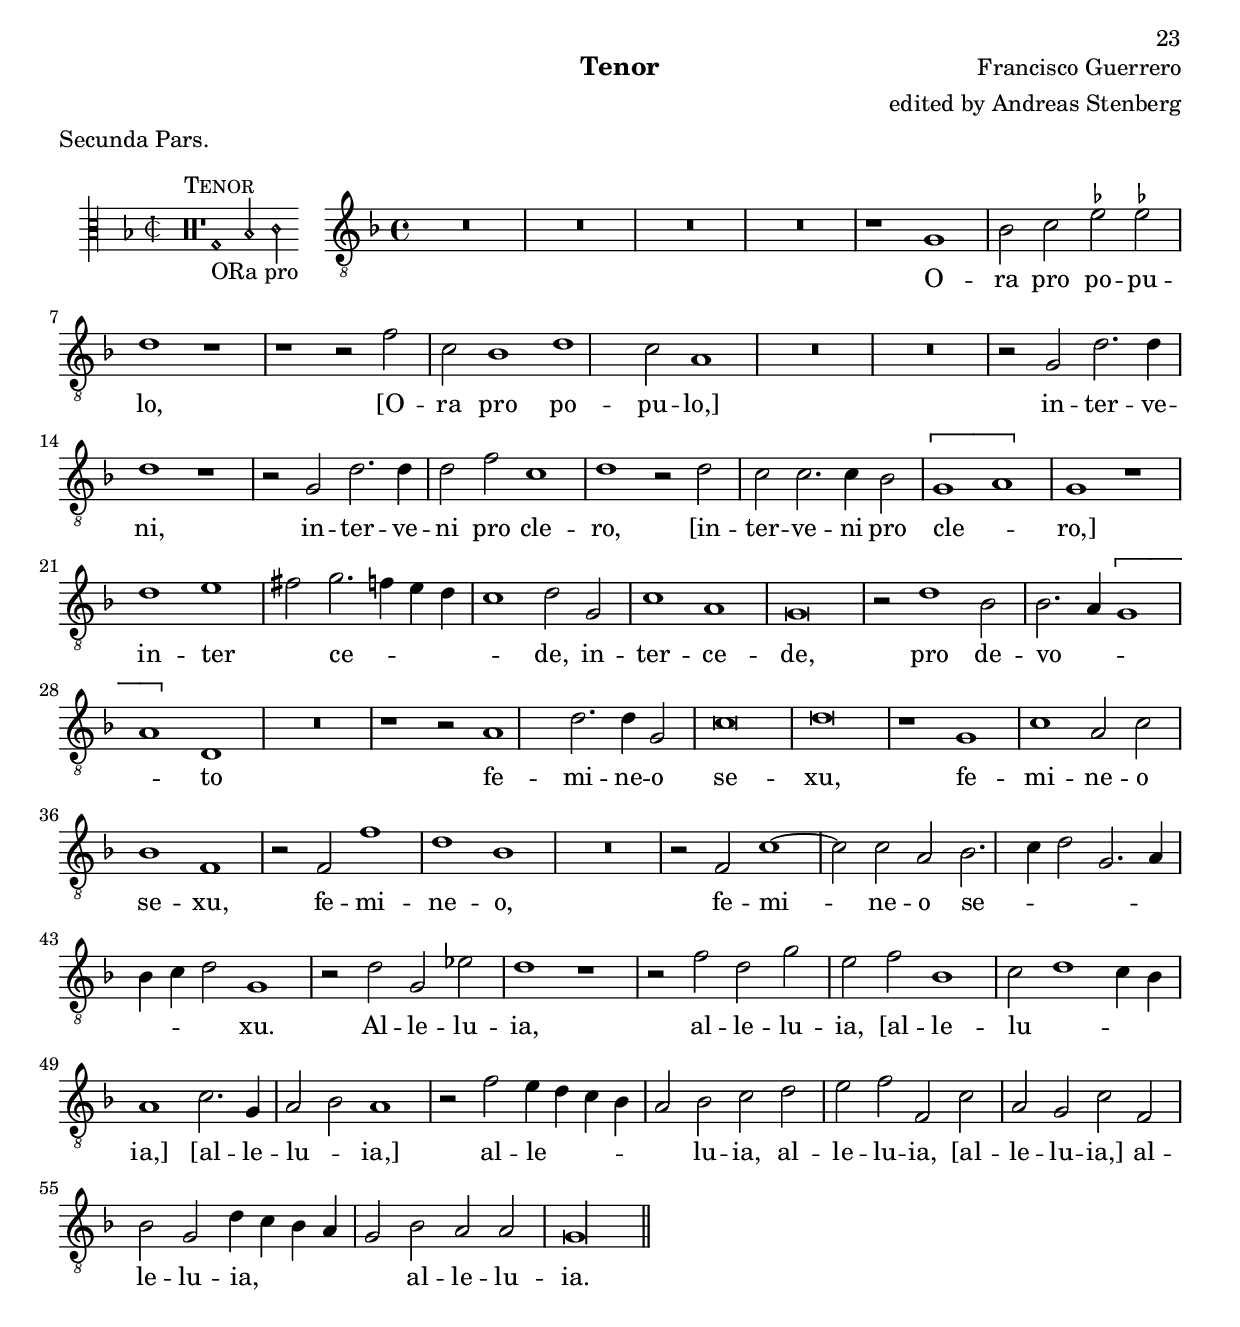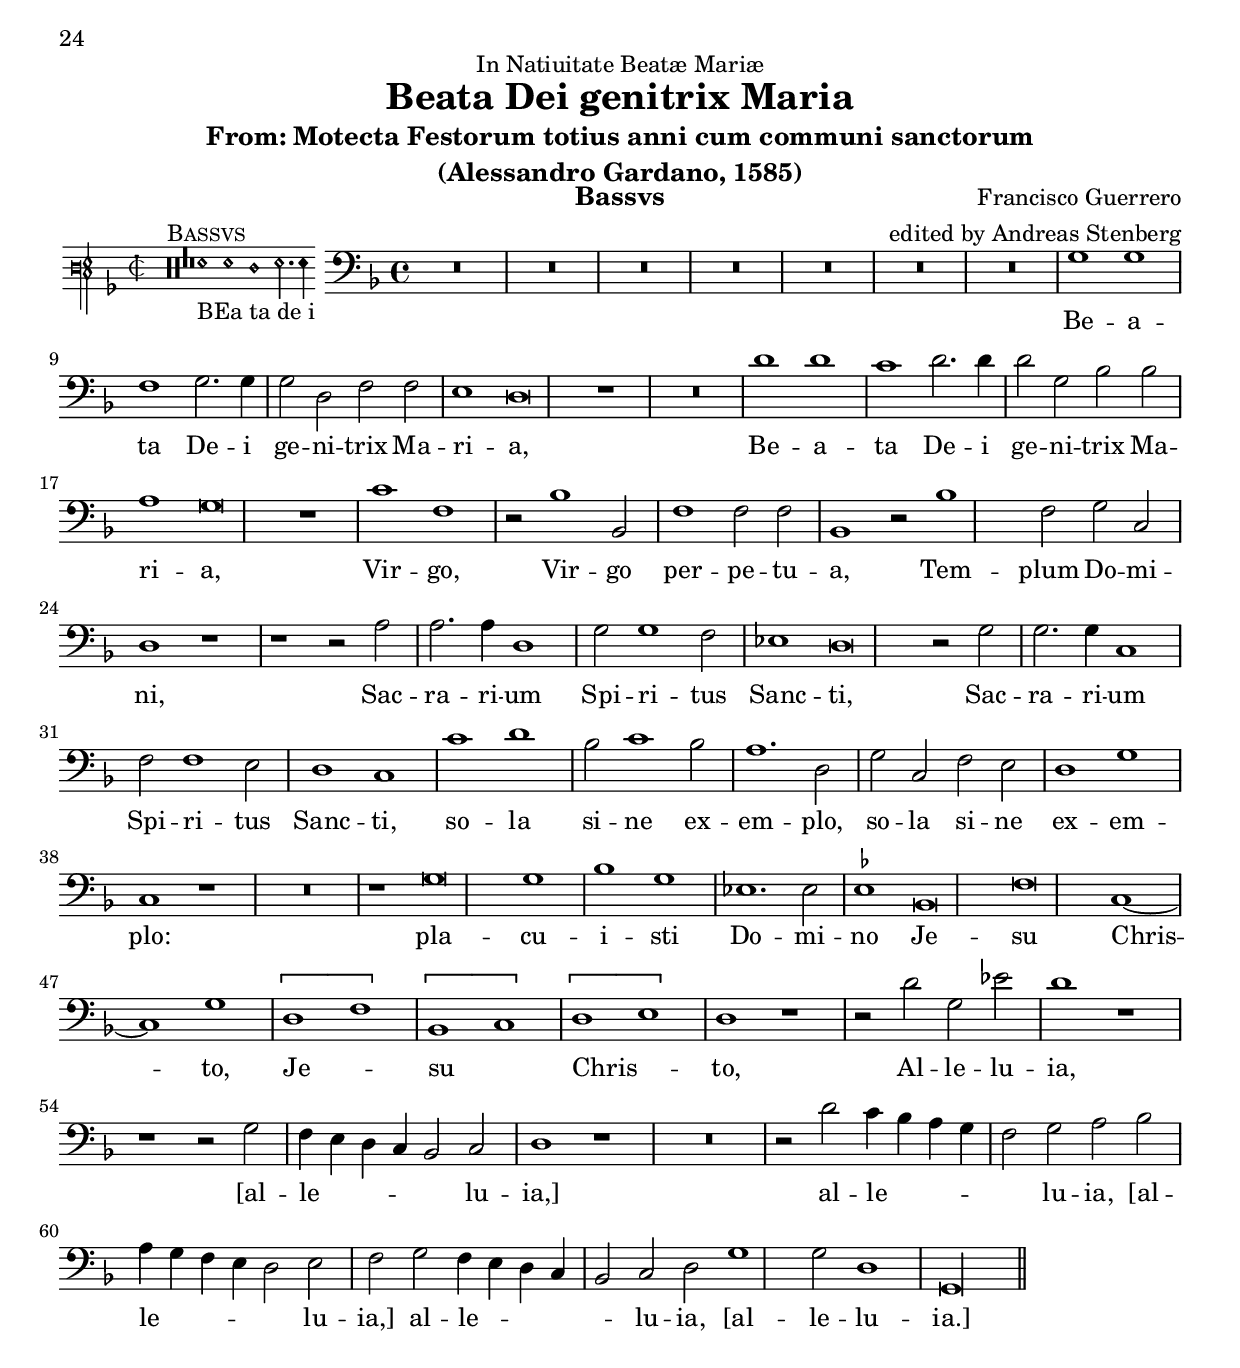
\version "2.18.0"
\include "deutsch.ly"
ficta = \once \set suggestAccidentals =##t
#(append! supported-clefs '(("mensural-f3" . ("clefs.mensural.f" 0 0))))
\header {
  dedication = "In Natiuitate Beatæ Mariæ"
  title = "Beata Dei genitrix Maria"
  subtitle = \markup \center-column { "From: Motecta Festorum totius anni cum communi sanctorum" "(Alessandro Gardano, 1585)" }
  composer = "Francisco Guerrero"
  arranger = "edited by Andreas Stenberg"
  poet = ""
  meter =""
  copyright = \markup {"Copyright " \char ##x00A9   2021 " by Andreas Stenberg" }
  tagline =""
}
global = {
  \key f \major
}

sopMusic = \relative c'' {

  \set Score.tempoHideNote = ##t
  \tempo 1 = 76
  \time 2/2
  \set Timing.measureLength = #(ly:make-moment 4/2)
 % \override Staff.BarLine.transparent = ##t
 R\breve*2
 d1 d1
 c1 d2. d4
 d2 a2 c2 c2
 b1 a\breve
 a1
 b1 d1
 r2 c2 b2 g4( a4
 b4 g4 a1) f2
 g1

 r2 d'2
 d1 c1
 d2. e4 f2 e2
 f2 f2 d1
 e1 r1
 r\breve
 r1 g\breve
 e1
 c2 c1 c2
 d1 r2 f2
 f2 f2 c2. c4

 d\breve
 r\breve
 f1. e2
 d2 d2 cis\breve
 r2 d2
 d2. d4 g,2 d'2.
 d4 c2 b2 a2
 r2 a2 h2. h4
 h1 c2 c1
 a2.( b4 c2)
 d1

 g1
 R\breve*2
 r2 c,1 d2
 h2 c2 a2 g1(
 \ficta fis2) g1
 r1 c1
 d2 b2 c2 a2
 g2.( a4 b1)
 g1 r1
 r1 r2 b1
 b2 \ficta es1.
 \ficta es2

 d2.( c4
 b4 a4 b1) a2
 a1 g1
 \[c1( b1)\]
 a2( f2. g4 a2)
 b1 r1
 r1 r2 g'2
 f4( e4 d4 c4 b2) c2
 d1 r1
 r1 r2 d2

 c4( b4 a4 g4 f2) g2
 a2 r4 a4 b2 g2
 f2 f'2 e4( d4 c4 b4
 a2) d1( \ficta cis2)
 d1 r1
 r1 r2 d2
 c4( b4 a4 g4 f2) g2
 a2 b2

 a4( g4 f4 e4
 d2) e2 f2
 g2. d4 g1 \ficta fis2
 \cadenzaOn
 g\longa

 \revert Staff.BarLine.transparent
  \bar "||"
  \cadenzaOff
}
sopWords = \lyricmode {
  Be -- a -- ta De -- i ge -- ni -- trix Ma -- ri -- a,
  Be -- a -- ta De -- i ge -- ni -- trix,
  Be -- a -- ta De -- i ge -- ni -- trix Ma -- ri -- a,
  Vir -- go per -- pe -- tu -- a,
  Vir -- go per -- pe -- tu -- a,
  Tem -- plum Do -- mi -- ni,
  Sac -- ra -- ri -- um Spi -- ri -- tus Sanc -- ti,
  Sac -- ra -- ri -- um Spi -- ri -- tus Sanc -- ti,
  so -- la si -- ne ex -- em -- plo,
  so -- la si -- ne ex -- em -- plo:
  pla -- cu -- i -- sti Do -- mi -- no Je -- su Chris -- to,
  Al -- le -- lu -- ia,
  [al -- le -- lu -- ia,]
  al -- le -- lu -- ia,
  [al -- le -- lu -- ia,]
  [al -- le -- lu -- ia,]
  al -- le -- lu -- ia,
  [al -- le -- lu -- ia.]
}
altoMusic = \relative c' {
 % \override Staff.BarLine.transparent = ##t

 g'1 g1
 fis1 g2. g4
 g2 d2 f2 f2
 es2.( d8 c8 b4 a4 b4 c4
 \[d1 \times 2/3 { c1\] b4 a4 }
 g4 a4 b4 c4

 d1)
 a1 r2 d2
 d2 d2 b2. b4
 c2 a2 b1.(
 a4 g4 a2) a2
 g1 a2 a'2.(
 g4 f2) e2( a,2)
 d1 r2 e2
 d4( e4 f4 g4

 a2) b2
 c1 b2 a1
 b2 b2 g2
 a1 d,1
 g1 c,1
 r1 f1
 b,1 f'1
 f1. f2
 d1  r2 f1
 f2 d2 e2
 d1 r1
 R\breve
 a'1 a2. a4

 d,2 g1 a2
 b2 g1( fis4 e4
 \ficta fis!1) g1
 r2 d2 e2 e2
 f2.( e8 d8 c4 d4 c1
 h2)

 c1
 R\breve
 r1 g'1
 a1. fis2
 g2 e2 f2 g2
 r2 a2 b2 g2
 g4( f4 e4 d4 e2) a,2
 b2 g2 r1

 r2 g'1 g2
 b1 g1
 r2 d1 d2
 g1. g2
 g2 g2 f2 d1
 f2 f1
 f1 r1
 g1. d2
 d1 c1
 r2 d2 g2( es2)
 d2.( c4 b2 c2)
 d1 r1

 r2 f2 g2 g2
 a1 r2 b2
 a4( g4 f4 e4 d2) e2
 f2 f2. f4 e2
 d1 r1
 R\breve
 r2 a'2 c1.
 b2 a2 f2
 a1. g2
 f2 d2 f1.
 e2 \parenthesize d1~
 \parenthesize d\breve~
 \cadenzaOn
 d\longa


 \revert Staff.BarLine.transparent
  \bar "||"
  \cadenzaOff
}
altoWords = \lyricmode {
  Be -- a -- ta De -- i ge -- ni -- trix Ma -- ri -- a,
  Be -- a -- ta De -- i ge -- ni -- trix Ma -- ri -- a,
  Ma -- ri -- a,
  Be -- a -- ta De -- i ge -- ni -- trix Ma -- ri -- a,
  Vir -- go,
  Vir -- go per -- pe -- tu -- a,
  Tem -- plum Do -- mi -- ni,
  Sac -- ra -- ri -- um Spi -- ri -- tus Sanc -- ti,
  Spi -- ri -- tus Sanc -- ti,
  so -- la si -- ne ex -- em -- plo,
  so -- la si -- ne ex -- em -- plo:
  pla -- cu -- i -- sti,
  pla -- cu -- i -- sti Do -- mi -- no Je -- su Chris -- to,
  Je -- su Chris -- to,
  Je -- su Chris -- to,
  Al -- le -- lu -- ia,
  [al -- le -- lu -- ia,]
  [al -- le -- lu -- ia,]
  al -- le -- lu -- ia,
  [al -- le -- lu -- ia,]
   al -- le -- lu -- ia.
}
tenorMusic = \relative c' {
  \clef "G_8"
 % \override Staff.BarLine.transparent = ##t

 R\breve*9
 d1 d1
 cis1 d2. d4
 d2 a2 c2 c2
 b1 a1
 r2 f'2 f2 d2
 g1. fis2
 \ficta fis2 g2

 \ficta f!2 d2
 e1 g1
 r1 r2 g1
 c,1 c2
 f2.( e4 \[d1
 c1.)\] f,2
 f2 f'2.( e4 d4 c4
 d2) c2 b2 c2

 a2 f'1 c2
 d2 g,2 a1
 R\breve
 r2 d2 d2. d4
 g,1 d'1
 a2 a2 d1.
 g,1 c2
 c2.( b4 a2) g2
 f1

 g1
 R\breve*3
 r1 c1
 d1. h2
 c2. b4 a1
 g2 g'2 c,2 d2
 es1 d\breve
 r2 g,1
 g2 b1.
 b2 g2.( a4
 b2) b2 b\breve
 r2 c1
 c2 es2. es4
 c2 c2 d1
 r2 a1 c2
 \[b1( \times 2/3 { g1\] a2  }
 b4 c4 d2 g,1)
 a2 d2 g,2 es'2
 d1 r1
 r2 f2 d2 g2
 e2 f2 b,1
 c2 d1( c4 b4
 a1) c2. g4
 a2( b2) a1
 r2 f'2 e4( d4 c4 b4
 a2) b2 c2 d2
 e2 f2 f,2 c'2

 a2 g2 c2 f,2
 b2 g2 d'4( c4 b4 a4
 g2) b2 a2 a2
 \cadenzaOn
 g\longa
 \revert Staff.BarLine.transparent
  \bar "||"
  \cadenzaOff
}
tenorWords = \lyricmode {
  Be -- a -- ta De -- i ge -- ni -- trix Ma -- ri -- a,
  Be -- a -- ta De -- i ge -- ni -- trix Ma -- ri -- a,
  Vir -- go per -- pe -- tu -- a,
  Tem -- plum Do -- mi -- ni,
  Tem -- plum Do -- mi -- ni,
  Sac -- ra -- ri -- um Spi -- ri -- tus Sanc -- ti,
  Spi -- ri -- tus Sanc -- ti,
  so -- la si -- ne ex -- em -- plo,
  si -- ne ex -- em -- plo:
  pla -- cu -- i -- sti Do -- mi -- no,
  pla -- cu -- i -- sti Do -- mi -- no Je -- su Chris -- to,
  Al -- le -- lu -- ia,
  [al -- le -- lu -- ia,]
  [al -- le -- lu -- ia,]
  [al -- le -- lu -- ia,]
  al -- le -- lu -- ia,
  [al -- le -- lu -- ia,]
  [al -- le -- lu -- ia,]
  al -- le -- lu -- ia,
  [al -- le -- lu -- ia.]

}
tenorIIMusic = \relative c'' {
  \clef "G"
 % \override Staff.BarLine.transparent = ##t

 R\breve*5
 d1 d1
 cis1 d2. d4
 d2 g,2 b2 b2
 a1 g2 b4( c4
 d4 e4 f2. e4 f4 d4

 e4 f4 g1 f2)
 d4( e4 f4 d4 e4 f4 e2.
 d4 d1 \ficta cis2)
 d1 r1
 r2 g,2 d'2 d1
 d2 d2 b2
 c1 b1

 d1 c1
 e1 f1
 f2 d2.( c4 b1
 a4 g4 a2) a2
 b1 r2 b1
 a2 g2 g2
 f2 a1 a2
 a2 b2 a2 e'2
 e2 e2 f4( e4 d4 c4

 b2) b2. b4 a2
 g2 g2 r1
 r2 d'2 d2. d4
 g,2 g'2 g4( f4 e4 d4
 c1.) c2
 f1
e1
 r2 e2 f2 d1
 e1 d2
 c4( b4 a4 g4 a1)
 g1 r1
 d'\breve
 e\breve
 g2. f4 es2 d1(
 c2) d\breve
 r2 b1
 b2 d1
 \ficta es1

 b\breve
 \[b1(
 d1)\] c1
 r2 c1 c2
 es1 d1
 f1 f2 f2.(
 e4 d2) c1
 b2 a2 g1
 r1 r2 g'2
 f4( e4 d4 c4 b2) c2

 d\breve
 R\breve*2
 r2 d2 c4( b4 a4 g4
 f2) g2 a1
 f'2. d4 e1
 f2 d2 c2 b2
 c2 r4 c4 d2 g,2
 d'1 r1
 r2 g2 f4( e4 d4 c4

 b2. c4 d2) d2
 \cadenzaOn
 d\longa

 \revert Staff.BarLine.transparent
  \bar "||"
}
tenorIIWords = \lyricmode {
  Be -- a -- ta De -- i ge -- ni -- trix Ma -- ri -- a,
  Ma -- ri -- a,
  De -- i ge -- ni -- trix Ma -- ri -- a,
  Vir -- go,
  Vir -- go per -- pe -- tu -- a,
  Tem -- plum Do -- mi -- ni,
  [Tem -- plum Do -- mi -- ni,]
  Sac -- ra -- ri -- um Spi -- ri -- tus Sanc -- ti,
  Sac -- ra -- ri -- um Spi -- ri -- tus Sanc -- ti,
    so -- la si -- ne ex -- em -- plo,
  so -- la si -- ne ex -- em -- plo:
  pla -- cu -- i -- sti Do -- mi -- no,
  pla -- cu -- i -- sti Do -- mi -- no Je -- su Chris -- to,
  Al -- le -- lu -- ia,
  [al -- le -- lu -- ia,]
  al -- le -- lu -- ia,
  [al -- le -- lu -- ia,]
  [al -- le -- lu -- ia,]
  al -- le -- lu -- ia.

}
tenorIIIMusic = \relative c' {
  \clef "G"
 % \override Staff.BarLine.transparent = ##t

 R\breve*3
 g'1 g1
 fis1 g2. g4
 g2 d2 f2 f2
 e1 d2 f2
 g2.( f8 e8 d4 c4 d4 e4
 f1) d1
 R\breve*2

 a'1 a1
 g1 a2. a4
 a2 d,2 f2 f2
 e1 d1
 R\breve*2
 b'1 g1
 r2 g2 a2 a2
 b1 b,1
 c2 f2.( e8 d8 c2)
 b\breve
 R\breve
 r2 d1 e2

 f2 g2 e1
 r2 e2 d2 fis2
 g1 r1
 r1 r2 d2
 d2. d4 g,1
 d'1 c1
 a2 f'2. f4 g2
 a2 d,2

 r2 g2~
 g2 a1 f2
 g4( f4 e4 d4 c2) d2
 e2.( d8 e8 f4 e4 d4 c4
 d2 c2. b4 g2
 a1) g1
 r2 g'2

 a1
 d,1 g2 fis2
 g2 c,2 r2 g'1
 g2 b1
 g1 r2 g,1
 g2 b2 b2
 g4( a4 b4 c4 d4 \ficta es4 f1)
 b,2 c1
 a2 a2 c1
 g1 r2 g'2

 f2 a2.( g4 f4 e4
 d4 e4 f4 d4 e4 f4 g1
 fis2) g1
 r2 f2 g2 g2
 a1 r2 g2
 f4( e4 d4 c4 b2) g2
 a2 d2. c4 b2

 a1 r1
 r2 a'2 g4( f4 e4 d4
 c2 d2) e1
 d1 r2 a'1
 g2 e2 d2
 r2 f1 e2
 d2 b2 r2 d1
 c2 a2 b2
 r2 d2. c4 a2
 \cadenzaOn
 h\longa


 \revert Staff.BarLine.transparent
  \bar "||"
  \cadenzaOff
}
tenorIIIWords = \lyricmode {
  Be -- a -- ta De -- i ge -- ni -- trix Ma -- ri -- a,
  [Ma -- ri -- a,]
  Be -- a -- ta De -- i ge -- ni -- trix Ma -- ri -- a,
  Vir -- go per -- pe -- tu -- a,
  per -- pe -- tu -- a,
  Tem -- plum Do -- mi -- ni,
  Sac -- ra -- ri -- um,
  Sac -- ra -- ri -- um Spi -- ri -- tus,
  spi -- ri -- tus Sanc -- ti,
  so -- la si -- ne ex -- em -- plo,
  so -- la si -- ne ex -- em -- plo:
  pla -- cu -- i -- sti,
  pla -- cu -- i -- sti Do -- mi -- no Je -- su Chris -- to,
  Je -- su Chris -- to,
  Al -- le -- lu -- ia,
  [al -- le -- lu -- ia,]
  [al -- le -- lu -- ia,]
  al -- le -- lu -- ia,
  [al -- le -- lu -- ia,]
  [al -- le -- lu -- ia,]
  al -- le -- lu -- ia,
  [al -- le -- lu -- ia.]

}
bassMusic = \relative c {
 % \override Staff.BarLine.transparent = ##t

 R\breve*7
 g'1 g1
 f1 g2. g4
 g2 d2 f2 f2
 e1 d\breve
 r1
 R\breve
 d'1 d1
 c1 d2. d4
 d2 g,2

 b2 b2
 a1 g\breve
 r1
 c1 f,1
 r2 b1 b,2
 f'1 f2 f2
 b,1 r2 b'1
 f2 g2 c,2
 d1 r1
 r1 r2 a'2

 a2. a4 d,1
 g2 g1 f2
 es1 d\breve
 r2 g2
 g2. g4 c,1
 f2 f1 e2
 d1

 c1
 c'1 d1
 b2 c1 b2
 a1. d,2
 g2 c,2 f2 e2
 d1 g1
 c,1 r1
 R\breve
 r1 g'\breve
 g1
 b1 g1
 es1. es2
 \ficta es1 b\breve

 f'\breve
 c1~ c1
 g'1
 \[d1( f1)\]
 \[b,1( c1)\]
 \[d1( e1)\]
 d1 r1
 r2 d'2 g,2 es'2
 d1 r1
 r1 r2 g,2
 f4( e4 d4 c4 b2) c2
 d1 r1
 R\breve
 r2 d'2

 c4( b4 a4 g4
 f2) g2 a2 b2
 a4( g4 f4 e4 d2) e2
 f2 g2 f4( e4 d4 c4
 b2) c2 d2 g1
 g2 d1
 \cadenzaOn
 g,\longa

 \revert Staff.BarLine.transparent
  \bar "||"
  \cadenzaOff
}
bassWords = \lyricmode {
  Be -- a -- ta De -- i ge -- ni -- trix Ma -- ri -- a,
  Be -- a -- ta De -- i ge -- ni -- trix Ma -- ri -- a,
  Vir -- go,
  Vir -- go per -- pe -- tu -- a,
  Tem -- plum Do -- mi -- ni,
  Sac -- ra -- ri -- um Spi -- ri -- tus Sanc -- ti,
  Sac -- ra -- ri -- um Spi -- ri -- tus Sanc -- ti,
  so -- la si -- ne ex -- em -- plo,
  so -- la si -- ne ex -- em -- plo:
  pla -- cu -- i -- sti Do -- mi -- no Je -- su Chris -- to,
  Je -- su Chris -- to,
  Al -- le -- lu -- ia,
  [al -- le -- lu -- ia,]
  al -- le -- lu -- ia,
  [al -- le -- lu -- ia,]
  al -- le -- lu -- ia,
  [al -- le -- lu -- ia.]

}
incipitDiscantus = \markup {
  \score {
    {
      %      \set Staff.instrumentName = #"Tenor "
      \override NoteHead.style = #'neomensural
      \override Rest.style = #'neomensural
      \override Staff.TimeSignature.style = #'mensural
      \cadenzaOn
      \clef "petrucci-g"
      \key f \major
      \time 2/2

      r\longa ^\markup { \smallCaps"Cantus"}
      d''1 _"BEata de i"
      d''1 c''1 d''2. d''4
    }
    \layout {
      \context {
        \Voice
        \remove "Ligature_bracket_engraver"
        \consists "Mensural_ligature_engraver"
      }
      line-width = 4.5\cm
    }
  }
}


incipitAltus = \markup {
  \score {
    {
      %      \set Staff.instrumentName = #"Tenor "
      \override NoteHead.style = #'neomensural
      \override Rest.style = #'neomensural
      \override Staff.TimeSignature.style = #'mensural
      \cadenzaOn
      \clef "petrucci-c2"
      \key f \major
      \time 2/2
      g'1^\markup \smallCaps"Altvs"_"BEa ta de i"
      g'1 fis'1 g'2. g'4
    }
    \layout {
      \context {
        \Voice
        \remove "Ligature_bracket_engraver"
        \consists "Mensural_ligature_engraver"
      }
      line-width = 4.5\cm
    }
  }
}


incipitTenor = \markup {
  \score {
    {
      %      \set Staff.instrumentName = #"Tenor "
      \override NoteHead.style = #'neomensural
      \override Rest.style = #'neomensural
      \override Staff.TimeSignature.style = #'mensural
      \cadenzaOn
      \clef "petrucci-c3"
      \key f \major
      \time 2/2
      r\maxima^\markup \smallCaps"Tenor"
      e'\maxima \rest
      r\breve d'1_"BEa ta de i "
      d'1 cis'1 d'2. d'4
    }
    \layout {
      \context {
        \Voice
        \remove "Ligature_bracket_engraver"
        \consists "Mensural_ligature_engraver"
      }
      line-width = 5.0\cm
    }
  }
}
incipitTenorII = \markup {
  \score {
    {
      %      \set Staff.instrumentName = #"Tenor "
      \override NoteHead.style = #'neomensural
      \override Rest.style = #'neomensural
      \override Staff.TimeSignature.style = #'mensural
      \cadenzaOn
      \clef "petrucci-g"
      \key f \major
      \time 2/2
      r\maxima ^\markup \smallCaps"CANTVS Secun."
      r\breve d''1_"BEa ta de i"
      d''1
      cis''1 d''2. d''4
    }
    \layout {
      \context {
        \Voice
        \remove "Ligature_bracket_engraver"
        \consists "Mensural_ligature_engraver"
      }
      line-width = 5.0\cm
    }
  }
}
incipitTenorIII = \markup {
  \score {
    {
      %      \set Staff.instrumentName = #"Tenor "
      \override NoteHead.style = #'neomensural
      \override Rest.style = #'neomensural
      \override Staff.TimeSignature.style = #'mensural
      \cadenzaOn
      \clef "petrucci-c2"
      \key f \major
      \time 2/2
      r\longa ^\markup \smallCaps"ALTUS Secun."
      r\breve g'1_"BEa ta dei"
      g'1 fis'1 g'2. g'4
    }
    \layout {
      \context {
        \Voice
        \remove "Ligature_bracket_engraver"
        \consists "Mensural_ligature_engraver"
      }
      line-width = 5.0\cm
    }
  }
}

incipitBassus = \markup {
  \score {
    {
      %      \set Staff.instrumentName = #"Tenor "
      \override NoteHead.style = #'neomensural
      \override Rest.style = #'neomensural
      \override Staff.TimeSignature.style = #'mensural
      \cadenzaOn
      \clef "petrucci-f3"
      \key f \major
      \time 2/2
      r\maxima^\markup \smallCaps"Bassvs"
      a\longa \rest r\breve  g1_"BEa ta de i"
      g1 f1 g2. g4
    }
    \layout {
      \context {
        \Voice
        \remove "Ligature_bracket_engraver"
        \consists "Mensural_ligature_engraver"
      }
      line-width = 4.5\cm
    }
  }
}

%% for print
\score {
  <<
    \new StaffGroup \with {
      \override VerticalAxisGroup.staff-staff-spacing = #'((basic-distance . 12))
    } <<
      \new Staff = treble <<
        \set Staff.instrumentName = \incipitDiscantus
        \new Voice = "sopranos" {
          \set  Staff.midiInstrument ="choir aahs"
          %	\voiceOne
          \override Staff.BarLine.transparent = ##t
          << \global \sopMusic >>
        }
      >>
      \new Lyrics = sopranos { s1 }

\new Staff = tenorsII <<
        \set Staff.instrumentName = \incipitTenorII

        \clef "treble"
        \new Voice = "tenorsII" {
          \set  Staff.midiInstrument ="choir aahs"
          %	\voiceOne
          \override Staff.BarLine.transparent = ##t
          << \global \tenorIIMusic >>
        }
      >>
      \new Lyrics = "tenorsII" { s1 }

      \new Staff = "medius" <<
        \set Staff.instrumentName = \incipitAltus

        \new Voice = "altos" {
          %	\voiceTwo
          \set  Staff.midiInstrument ="choir aahs"
          \override Staff.BarLine.transparent = ##t
          << \global \altoMusic >>
        }
      >>

      \new Lyrics = "altos" { s1 }

      \new Staff = tenorsIII <<
        \set Staff.instrumentName = \incipitTenorIII

        \clef "treble"
        \new Voice = "tenorsIII" {
          \set  Staff.midiInstrument ="choir aahs"
          %	\voiceOne
          \override Staff.BarLine.transparent = ##t
          << \global \tenorIIIMusic >>
        }
      >>
      \new Lyrics = "tenorsIII" { s1 }

      \new Staff = tenors <<
        \set Staff.instrumentName = \incipitTenor

        \clef "treble"
        \new Voice = "tenors" {
          \set  Staff.midiInstrument ="choir aahs"
          %	\voiceOne
          \override Staff.BarLine.transparent = ##t
          << \global \tenorMusic >>
        }
      >>
      \new Lyrics = "tenors" { s1 }

      \new Staff ="basses" {
        \set Staff.instrumentName = \incipitBassus

        \new Voice = "basses" {
          \set  Staff.midiInstrument ="choir aahs"
          \clef "bass"
          %	\voiceTwo
          \override Staff.BarLine.transparent = ##t
          << \global \bassMusic >>
        }
      }
    >>
    \new Lyrics = basses { s1 }

    \context Lyrics = sopranos \lyricsto sopranos \sopWords
    \context Lyrics = altos \lyricsto altos \altoWords
    \context Lyrics = tenors \lyricsto tenors \tenorWords
    \context Lyrics = tenorsII \lyricsto tenorsII \tenorIIWords
    \context Lyrics = tenorsIII \lyricsto tenorsIII \tenorIIIWords
    \context Lyrics = basses \lyricsto basses \bassWords
  >>
  \layout {
    \context {
      \Score
      % no bars in staves
      %      \override BarLine.transparent = ##t

    }
    % the next three instructions keep the lyrics between the bar lines
    \context {
      \Lyrics
      \consists "Bar_engraver"
      \override BarLine.transparent = ##t
    }
    \context {
      \StaffGroup
      \consists "Separating_line_group_engraver"
    }
    \context {
      \Voice
      % no slurs
      \override Slur.transparent = ##t
      % Comment in the below "\remove" command to allow line
      % breaking also at those barlines where a note overlaps
      % into the next bar.  The command is commented out in this
      % short example score, but especially for large scores, you
      % will typically yield better line breaking and thus improve
      % overall spacing if you comment in the following command.
      %\remove "Forbid_line_break_engraver"
    }
    indent = 4.5\cm
  }
  \header {
    breakbefore = ##t
    instrument = "Score"
  }
}

%% Seconda parte

globalII = {
  \set Timing.measureLength = #(ly:make-moment 4/2)
  \override Staff.BarLine.transparent = ##t
  \key f \major
}

sopMusicII = \relative c'' {

  \set Score.tempoHideNote = ##t
  \tempo 1 = 76
  \time 2/2
 % \override Staff.BarLine.transparent = ##t
 d1 d2 c2
 b2 g2 d'1
 r1 g,1
 b1. c2
 \ficta es2 \ficta es!2 d1
 R\breve
 g1 f2 es2
 \ficta es2 c2 d1
 r1 d1
 f2 e2 f2 e2

 a,2 b2 a2 d2
 d2 cis2 d\longa
 r2 g,2
 d'2. d4 d1
 f1 e1
 d\breve
 r1 r2 d2
 e1 fis1
 g1 r1
 r2 d2 c1
 d1 g,1.
 a2 h1

 c1 d\breve
 r\breve
 d1.
 d2 \[d1(
 cis1)\]  d1
 R\breve*2
 r2 d2 d2 b2
 c4( d4 es4 d4 c4 b4 a4 g4
 fis2) g1( fis2)

 g2 h1 c2.
 c4 g2 a1
 g2 f2 a2 b2
 c1 d1
 b1 r2 b2
 c2 g2 a1
 c1 c1
 r2 c2 c2 b2
 d1 c1(
 b2 a2) g1
 r1 r2 g'2
 f4( e4 d4 c4 b2) c2
 d\breve
 R\breve*2
 r2 d2 c4( b4 a4 g4
 f2) g2 a1
 f'2.( d4)

 e1(
 f2) d2( c2) b2(
 c2) r4 c4 d2 g,2
 d'1 r1
 r2 g2 f4( e4 d4 c4
 b2. c4 d2) d2
 \cadenzaOn
 d\longa

 \revert Staff.BarLine.transparent
  \bar "||"
  \cadenzaOff
}
sopWordsII = \lyricmode {
  O -- ra pro po -- pu -- lo,
  [O -- ra pro po -- pu -- lo,]
  O -- ra pro po -- pu -- lo,
  [O -- ra pro po -- pu -- lo,]
  [O -- ra pro po -- pu -- lo,]
  in -- ter -- ve -- ni pro cle -- ro,
  in -- ter ce -- de,
  [in -- ter -- ce -- de,]
  in -- ter -- ce -- de pro de -- vo -- to fe -- mi -- ne -- o,
  se -- xu,
  [fe -- mi -- ne -- o se -- xu,]
  fe -- mi -- ne -- o se -- xu,
  [fe -- mi -- ne -- o se -- xu,]
  [fe -- mi -- ne -- o se -- xu.]
  Al -- le -- lu -- ia,
  [Al -- le -- lu -- ia,]
  [Al -- le -- lu -- ia,]
  Al -- le -- lu -- ia,
  Al -- le -- lu -- ia.
}
altoMusicII = \relative c' {
  %\override Staff.BarLine.transparent = ##t
  R\breve*3
  r2 g'2 g2 f2
  es2 c2 g'1
  r1 g,1
  b1. c2
  es2 es2 d2 a'2
  a2 g2 f2 d2
  a'\breve
  R\breve
  r2 a,2 d2. d4
  d1 r1
  r2 d2 g2. g4
  g2 b2 a1
  f1 r2 g2
  b2 b2 g2 f2
  f2.( e8 f8 e2 d1
  cis2) d1
  R\breve*2
  r2 d2 e1
  fis1 g1
  r1

  r2 a,2
  h1 cis1
  d1 r1
  R\breve
  r1 f1.
  f2 \[f1(
  \times 2/3 { g1\] f2 } e1)
  d1 r1
  R\breve
  r1 r2 d2(

  d2) g1 g2
  g1 \[c,1(
  f1)\] f\breve
  r1
  r2 d2 g1
  g2 e2 f1
  c1 r2 g2
  a4( g4 a4 b4 c2) d2.(
  e4 f2) e2 g1(
  fis2)

  g1
  r2 f2 g2 g2
  a1 r2 g2
  f4( e4 d4 c4 b2) g2
  a2 d2. c4 b2
  a1 r1
  r2 a'2 g4( f4 e4 d4
  c2 d2)

  e1
  d1 r2 a'1
  g2 e2 d2
  r2 f1 e2
  d2 b2 r2 d1
  c2 a2 b2
  r2 d2. c4 a2
  \cadenzaOn
  h\longa


 \revert Staff.BarLine.transparent
  \bar "||"
}
altoWordsII = \lyricmode {
  O -- ra pro po -- pu -- lo,
  [O -- ra pro po -- pu -- lo,]
  O -- ra pro po -- pu -- lo,
  in -- ter -- ve -- ni,
  in -- ter -- ve -- ni pro cle -- ro,
  in -- ter -- ve -- ni pro cle -- ro,
  in -- ter -- ce -- de,
  [in -- ter -- ce -- de] pro de -- vo -- to
  fe -- mi -- ne -- o se -- xu,
  [fe -- mi -- ne -- o se -- xu,]
  fe -- mi -- ne -- o se -- xu.
    Al -- le -- lu -- ia,
  [Al -- le -- lu -- ia,]
  Al -- le -- lu -- ia,
  Al -- le -- lu -- ia,
  [Al -- le -- lu -- ia,]
  [Al -- le -- lu -- ia,]
  Al -- le -- lu -- ia,
  [Al -- le -- lu -- ia.]
}
tenorMusicII = \relative c' {
  \clef "G_8"
  %\override Staff.BarLine.transparent = ##t
   R\breve*4
   r1 g1
   b2 c2 \ficta es2 \ficta es!2
   d1 r1
   r1 r2 f2
   c2 b1 d1
   c2 a1
   R\breve*2
   r2 g2 d'2. d4
   d1 r1
   r2 g,2 d'2. d4
   d2 f2

   c1
   d1 r2 d2
   c2 c 2. c4 b2
   \[g1( a1)\]
   g1 r1
   d'1 e1(
   fis2) g2.( f4 e4 d4
   c1) d2 g,2
   c1 a1
   g\breve
   r2 d'1 b2
   b2.( a4

   \[g1
   a1)\] d,1
   R\breve
   r1 r2 a'1
   d2. d4 g,2
   c\breve
   d\breve

   r1 g,1
   c1 a2 c2
   b1 f1
   r2 f2 f'1
   d1 b1
   R\breve
   r2 f2 c'1~
   c2 c2 a2 b2.(
   c4 d2 g,2. a4
   b4 c4 d2) g,1

   r2 d'2 g,2 es'2
   d1 r1
   r2 f2 d2 g2
   e2 f2 b,1
   c2( d1 c4 b4)
   a1 c2. g4
   a2( b2) a1
   r2 f'2

   e4( d4 c4 b4
   a2) b2 c2 d2
   e2 f2 f,2 c'2
   a2 g2 c2 f,2
   b2 g2 d'4( c4 b4 a4
   g2) b2 a2 a2
   \cadenzaOn
   g\longa

 \revert Staff.BarLine.transparent
  \bar "||"
  \cadenzaOff
}
tenorWordsII = \lyricmode {
  O -- ra pro po -- pu -- lo,
  [O -- ra pro po -- pu -- lo,]
  in -- ter -- ve -- ni,
  in -- ter -- ve -- ni pro cle -- ro,
  [in -- ter -- ve -- ni pro cle -- ro,]
  in -- ter ce -- de,
  in -- ter -- ce -- de,
  pro de -- vo -- to fe -- mi -- ne -- o se -- xu,
  fe -- mi -- ne -- o se -- xu,
  fe -- mi -- ne -- o,
  fe  -- mi -- ne  -- o se -- xu.
  Al -- le -- lu -- ia,
  al -- le -- lu -- ia,
  [al -- le -- lu -- ia,]
  [al -- le -- lu -- ia,]
  al -- le -- lu -- ia,
  al -- le -- lu -- ia,
  [al -- le -- lu -- ia,]
  al -- le -- lu -- ia,
  al -- le -- lu -- ia.
}
tenorIIMusicII = \relative c' {
  \clef "G"
  %\override Staff.BarLine.transparent = ##t
   R\breve
  g'1 b1.
  c2 \ficta es2 \ficta es!2
  d1 g,2 a2
  b2 c2.( b8 a8 b2)
  g2( a2) g1
  r2 d'2 d2 c2
  b2 g2 a1
  R\breve

  r2 a2 c1.
  d2 f2 f2
  e1 r2 a,2
  b2. b4 b1.
  a2 c1
  b2 g2 \[f1(
  a1)\] c1
  R\breve*2
  r1 a1
  h1 c1
  d1 r2 g,2
  a2 h2 c\breve

  r2 g1
  g2 a2 d,1
  g2. g4 g2
  f2 a1 b2
  b\breve
  a\breve
  d1. d2
  \[d1( cis1)\]
  d2 f2 f2 d2
  es4( d4 c4 b4 a4 g4) c1(
  b2 a1)

  g2 d'2
  g1. c,2
  c2 f2.( e4 d2
  c2 b1 a2)
  b1 r2 d1
  g1 c,2
  c2.( d4 e2) f1(
  e2) f\breve
  R\breve
  r1 r2 g2

  f4( e4 d4 c4 b2) c2
  d1 r1
  r1 r2 d2
  c4( b4 a4 g4 f2) g2
  a2 r4 a4 b2 g2
  f2 f'2 e4( d4 c4 b4

  a2) d1( cis2)
  d1 r1
  r1 r2 d2
  c4( b4 a4 g4 f2) g2
  a2 b2 a4( g4 f4 e4
  d2) e2 f2 g2.
  d4 g1( f2)
  \cadenzaOn
  g\longa
  \revert Staff.BarLine.transparent
  \bar "||"
  \cadenzaOff
}
tenorIIWordsII = \lyricmode {
  O -- ra pro po -- pu -- lo,
  [O -- ra pro po -- pu -- lo,]
  O -- ra pro po -- pu -- lo,
  [O -- ra pro po -- pu -- lo,]
  in -- ter -- ve -- ni pro cle -- ro,
  pro cle -- ro,
  in -- ter ce -- de,
  [in -- ter -- ce -- de,]
  in -- ter -- ce -- de,
  [in -- ter -- ce -- de] pro de -- vo -- to,
  pro de -- vo -- to
  fe -- mi -- ne -- o se -- xu,
  [fe -- mi -- ne -- o se -- xu,]
  fe -- mi -- ne -- o se -- xu.
  Al -- le -- lu -- ia,
  [al -- le -- lu -- ia,]
  al -- le -- lu -- ia,
  al -- le -- lu -- ia,
  [al -- le -- lu -- ia,]
  [al -- le -- lu -- ia,]
  al -- le -- lu -- ia,
  [al -- le -- lu -- ia.]
}
tenorIIIMusicII = \relative c' {
  \clef "G"
  %\override Staff.BarLine.transparent = ##t
   R\breve
   r1 r2 g'2
   g2 f2 es2 c2
   g'1 r1
   r1 r2 d2.
   d4 a2 b2 c2
   d2 b'2 b2 g2
   g1. f2
   f4( e4 d4 c4

   c1) r1
   r2 a'2
   a2 g2 f2 d2
   a'1 r2 f2
   g1. f2
   f2 f2 e1
   d1 r1
   r2 d2 g2. g4
   g1 b1
   a1 g\breve
   r2 d1
   e1  \[fis1(
   \times 2/3 { g1\] f2 } e2)

   d1 r\breve
   r2 d2
   e1 fis1
   g1 r1
   r2 f1 f2
   \[f1( g1)\]
   e1 r2 a1
   b2 b\breve
   a\breve r1
   R\breve*2

   r2 d,1 e1
   e2 f1
   d2.( b4 c2 d2
   c1) b1
   f'2 g2. g4 d2
   e2.( d4 c4 a4 a'2.
   g4 a4 f4 g1)
   f1

   r2 f2
   d1 g2 es2
   d2.(  c4 b2 c2)
   d1 r1
   r2 f2 g2 g2
   a1 r2 b2
   a4( g4 f4 e4 d2) e2

   f2 f2. f4 e2
   d1 r1
   R\breve
   r2 a'2 c1.
   b2 a2 f2
   a1. g2
   f2 d2 f1.
   e2
   \parenthesize d1~
   \parenthesize d\breve~
   \cadenzaOn
   d\longa
 \revert Staff.BarLine.transparent
  \bar "||"
  \cadenzaOff
}
tenorIIIWordsII = \lyricmode {
  O -- ra pro po -- pu -- lo,
  [O -- ra pro po -- pu -- lo,]
  [O -- ra pro po -- pu -- lo,]
  O -- ra pro po -- pu -- lo,
  in -- ter -- ve -- ni pro cle -- ro,
  [in -- ter -- ve -- ni pro cle -- ro,]
  in -- ter ce -- de,
  [in -- ter -- ce -- de]
  pro de -- vo -- to,
  [pro de -- vo -- to] fe -- mi -- ne -- o se -- xu,
  [fe -- mi -- ne -- o se -- xu,]
  fe -- mi -- ne -- o se -- xu,
  Al -- le -- lu -- ia,
  [al -- le -- lu -- ia,]
  al -- le -- lu -- ia,
  al -- le -- lu -- ia,
  [al -- le -- lu -- ia,]
  al -- le -- lu -- ia.
}
bassMusicII = \relative c {
  %\override Staff.BarLine.transparent = ##t
  R\breve*4
  r1 r2 g'2
  g2 f2 es2 c2
  g'1 r1
  r1 d1
  f2 g2 b2 b2
  a1 r1
  R\breve
  r1 d,1
  g2. g4 g2 b2.(
  c4 d2) c1

  g1 r1
  r1 r2 c,2
  g'2. g4 g2 b2
  \[f1( \times 2/3 { g1\] f2 }
   e1) d1
   r2 g2 a1
   h1 c1
   r2 g2 c1
   a1 g1
   r1 d1
   g1 e1
   d1 r1
   R\breve
   r1 d'1.
   b2

   b2.( a4
   \[g1 a1)\]
   d,1 r1
   R\breve
   r1 d1

   g1. c,2
   c1 f1
   b,1 r2 b2
   f'2. f4 b,2 b'2.(
   a4 g4 f4 \[g1
   c1)\] f,1
   r1 c1
   f1. b,2
   \[b1( c1)\]
   \[d1( e1)\]

   d1 r1
   r2 d'2 g,2 es'2
   d1 r1
   r1 r2 g,2
   f4( e4 d4 c4 b2) c2
   d1 r1
   R\breve
   r2 d'2 c4( b4 a4 g4
   f2) g2

   a2 b2
   a4( g4 f4 e4 d2) e2
   f2 g2 f4( e4 d4 c4
   b2) c2 d2
   g1 g2 d1
   \cadenzaOn
   g,\longa

 \revert Staff.BarLine.transparent
  \bar "||"
  \cadenzaOff
}
bassWordsII = \lyricmode {
  O -- ra pro po -- pu -- lo,
  [O -- ra pro po -- pu -- lo,]
  in -- ter -- ve -- ni pro cle -- ro,
  [in -- ter -- ve -- ni pro cle -- ro,]
  in -- ter ce -- de,
  [in -- ter -- ce -- de,]
  in -- ter -- ce -- de pro de -- vo -- to
  fe -- mi -- ne -- o se -- xu,
  fe -- mi -- ne -- o se -- xu,
  [fe -- mi -- ne -- o se -- xu,]
  al -- le -- lu -- ia,
  al -- le -- lu -- ia,
  al -- le -- lu -- ia,
  al -- le -- lu -- ia,
  al -- le -- lu -- ia,
  [al -- le -- lu -- ia.]

}
incipitIIDiscantus = \markup {
  \score {
    {
      %      \set Staff.instrumentName = #"Tenor "
      \override NoteHead.style = #'neomensural
      \override Rest.style = #'neomensural
      \override Staff.TimeSignature.style = #'mensural
      \cadenzaOn
      \clef "petrucci-g"
      \key f \major
      \time 2/2

      d''1^\markup { \smallCaps"Cantus"}
      _"ORa pro"
      d''2 c''2
    }
    \layout {
      \context {
        \Voice
        \remove "Ligature_bracket_engraver"
        \consists "Mensural_ligature_engraver"
      }
      line-width = 4.5\cm
    }
  }
}


incipitIIAltus = \markup {
  \score {
    {
      %      \set Staff.instrumentName = #"Tenor "
      \override NoteHead.style = #'neomensural
      \override Rest.style = #'neomensural
      \override Staff.TimeSignature.style = #'mensural
      \cadenzaOn
      \clef "petrucci-c2"
      \key f \major
      \time 2/2
      r\longa^\markup \smallCaps"Altvs"
      r\breve r2 g'2_"ORa pro "
      g'2 f'2
    }
    \layout {
      \context {
        \Voice
        \remove "Ligature_bracket_engraver"
        \consists "Mensural_ligature_engraver"
      }
      line-width = 4.5\cm
    }
  }
}


incipitIITenor = \markup {
  \score {
    {
      %      \set Staff.instrumentName = #"Tenor "
      \override NoteHead.style = #'neomensural
      \override Rest.style = #'neomensural
      \override Staff.TimeSignature.style = #'mensural
      \cadenzaOn
      \clef "petrucci-c3"
      \key f \major
      \time 2/2
      r\maxima^\markup \smallCaps"Tenor"

      r1 g1_"ORa pro"
      b2 c'2
    }
    \layout {
      \context {
        \Voice
        \remove "Ligature_bracket_engraver"
        \consists "Mensural_ligature_engraver"
      }
      line-width = 5.0\cm
    }
  }
}
incipitIITenorII = \markup {
  \score {
    {
      %      \set Staff.instrumentName = #"Tenor "
      \override NoteHead.style = #'neomensural
      \override Rest.style = #'neomensural
      \override Staff.TimeSignature.style = #'mensural
      \cadenzaOn
      \clef "petrucci-g"
      \key f \major
      \time 2/2
      r\breve ^\markup \smallCaps"Cantvs secun."
      g'1_"ORa"
      b'1. c''2
    }
    \layout {
      \context {
        \Voice
        \remove "Ligature_bracket_engraver"
        \consists "Mensural_ligature_engraver"
      }
      line-width = 5.0\cm
    }
  }
}
incipitIITenorIII = \markup {
  \score {
    {
      %      \set Staff.instrumentName = #"Tenor "
      \override NoteHead.style = #'neomensural
      \override Rest.style = #'neomensural
      \override Staff.TimeSignature.style = #'mensural
      \cadenzaOn
      \clef "petrucci-c2"
      \key f \major
      \time 2/2
      r\breve ^\markup \smallCaps"Altvs Secun."
      r1 r2 g'2_"ORa pro"
      g'2 f'2
    }
    \layout {
      \context {
        \Voice
        \remove "Ligature_bracket_engraver"
        \consists "Mensural_ligature_engraver"
      }
      line-width = 5.0\cm
    }
  }
}

incipitIIBassus = \markup {
  \score {
    {
      %      \set Staff.instrumentName = #"Tenor "
      \override NoteHead.style = #'neomensural
      \override Rest.style = #'neomensural
      \override Staff.TimeSignature.style = #'mensural
      \cadenzaOn
      \clef "petrucci-f3"
      \key f \major
      \time 2/2
      r\maxima^\markup \smallCaps"Bassus"
      r1 r2 g2_"ORa pro"
      g2 f2
    }
    \layout {
      \context {
        \Voice
        \remove "Ligature_bracket_engraver"
        \consists "Mensural_ligature_engraver"
      }
      line-width = 4.5\cm
    }
  }
}

%% for print
\score {
  <<
    \new StaffGroup \with {
      \override VerticalAxisGroup.staff-staff-spacing = #'((basic-distance . 12))
    } <<
      \new Staff = treble <<
        \set Staff.instrumentName = \incipitIIDiscantus
        \new Voice = "sopranos" {
          \set  Staff.midiInstrument ="choir aahs"
          %	\voiceOne
          << \globalII \sopMusicII >>
        }
      >>
      \new Lyrics = sopranos { s1 }

\new Staff = tenorsII <<
        \set Staff.instrumentName = \incipitIITenorII

        \clef "treble"
        \new Voice = "tenorsII" {
          \set  Staff.midiInstrument ="choir aahs"
          %	\voiceOne
          << \globalII \tenorIIMusicII >>
        }
      >>
      \new Lyrics = "tenorsII" { s1 }

      \new Staff = "medius" <<
        \set Staff.instrumentName = \incipitIIAltus

        \new Voice = "altos" {
          %	\voiceTwo
          \set  Staff.midiInstrument ="choir aahs"
          << \globalII \altoMusicII >>
        }
      >>

      \new Lyrics = "altos" { s1 }

      \new Staff = tenorsIII <<
        \set Staff.instrumentName = \incipitIITenorIII

        \clef "treble"
        \new Voice = "tenorsIII" {
          \set  Staff.midiInstrument ="choir aahs"
          %	\voiceOne
          << \globalII \tenorIIIMusicII >>
        }
      >>
      \new Lyrics = "tenorsIII" { s1 }

      \new Staff = tenors <<
        \set Staff.instrumentName = \incipitIITenor

        \clef "treble"
        \new Voice = "tenors" {
          \set  Staff.midiInstrument ="choir aahs"
          %	\voiceOne
          << \globalII \tenorMusicII >>
        }
      >>
      \new Lyrics = "tenors" { s1 }

      \new Staff ="basses" {
        \set Staff.instrumentName = \incipitIIBassus

        \new Voice = "basses" {
          \set  Staff.midiInstrument ="choir aahs"
          \clef "bass"
          %	\voiceTwo
          << \globalII \bassMusicII >>
        }
      }
    >>
    \new Lyrics = basses { s1 }

    \context Lyrics = sopranos \lyricsto sopranos \sopWordsII
    \context Lyrics = altos \lyricsto altos \altoWordsII
    \context Lyrics = tenors \lyricsto tenors \tenorWordsII
    \context Lyrics = tenorsII \lyricsto tenorsII \tenorIIWordsII
    \context Lyrics = tenorsIII \lyricsto tenorsIII \tenorIIIWordsII
    \context Lyrics = basses \lyricsto basses \bassWordsII
  >>
  \layout {
    \context {
      \Score
      % no bars in staves
      %      \override BarLine.transparent = ##t

    }
    % the next three instructions keep the lyrics between the bar lines
    \context {
      \Lyrics
      \consists "Bar_engraver"
      \override BarLine.transparent = ##t
    }
    \context {
      \StaffGroup
      \consists "Separating_line_group_engraver"
    }
    \context {
      \Voice
      % no slurs
      \override Slur.transparent = ##t
      % Comment in the below "\remove" command to allow line
      % breaking also at those barlines where a note overlaps
      % into the next bar.  The command is commented out in this
      % short example score, but especially for large scores, you
      % will typically yield better line breaking and thus improve
      % overall spacing if you comment in the following command.
      %\remove "Forbid_line_break_engraver"
    }
    indent = 4.5\cm
  }
  \header {
    piece = \markup \column { "Secunda Pars." \vspace #1.0 }
    dedication = ##f
    title = ##f
    subtitle = ##f

    breakbefore = ##t
    instrument = ##f
  }
}


%% for Parts
global = {
   \set Timing.measureLength = #(ly:make-moment 4/2)
 \set Timing.defaultBarType = "!"
  \key f \major
}

globalII = {
   \set Timing.measureLength = #(ly:make-moment 4/2)
 \set Timing.defaultBarType = "!"
  \key f \major
}

\score {
  <<
    \new StaffGroup \with {
      \override VerticalAxisGroup.staff-staff-spacing = #'((basic-distance . 12))
    } <<
      \new Staff = treble <<
        \set Staff.instrumentName = \incipitDiscantus
        \new Voice = "sopranos" {
          \set  Staff.midiInstrument ="choir aahs"
          %	\voiceOne
          << \global \sopMusic >>
        }
      >>
      \new Lyrics = sopranos { s1 }

    >>

    \context Lyrics = sopranos \lyricsto sopranos \sopWords
  >>
  \layout {
    \context {
      \Score
      % no bars in staves
      %      \override BarLine.transparent = ##t

    }
    % the next three instructions keep the lyrics between the bar lines
    \context {
      \Lyrics
      \consists "Bar_engraver"
      \override BarLine.transparent = ##t
    }
    \context {
      \StaffGroup
      \consists "Separating_line_group_engraver"
    }
    \context {
      \Voice
      % no slurs
      \override Slur.transparent = ##t
      % Comment in the below "\remove" command to allow line
      % breaking also at those barlines where a note overlaps
      % into the next bar.  The command is commented out in this
      % short example score, but especially for large scores, you
      % will typically yield better line breaking and thus improve
      % overall spacing if you comment in the following command.
      %\remove "Forbid_line_break_engraver"
    }
    indent = 4.5\cm
  }
  \header {
    breakbefore = ##t
    instrument = "Cantvs"
  }

}


\score {
  <<
    \new StaffGroup \with {
      \override VerticalAxisGroup.staff-staff-spacing = #'((basic-distance . 12))
    } <<
      \new Staff = treble <<
        \set Staff.instrumentName = \incipitIIDiscantus
        \new Voice = "sopranos" {
          \set  Staff.midiInstrument ="choir aahs"
          %	\voiceOne
          << \globalII \sopMusicII >>
        }
      >>
      \new Lyrics = sopranos { s1 }

    >>

    \context Lyrics = sopranos \lyricsto sopranos \sopWordsII
  >>
  \layout {
    \context {
      \Score
      % no bars in staves
      %      \override BarLine.transparent = ##t

    }
    % the next three instructions keep the lyrics between the bar lines
    \context {
      \Lyrics
      \consists "Bar_engraver"
      \override BarLine.transparent = ##t
    }
    \context {
      \StaffGroup
      \consists "Separating_line_group_engraver"
    }
    \context {
      \Voice
      % no slurs
      \override Slur.transparent = ##t
      % Comment in the below "\remove" command to allow line
      % breaking also at those barlines where a note overlaps
      % into the next bar.  The command is commented out in this
      % short example score, but especially for large scores, you
      % will typically yield better line breaking and thus improve
      % overall spacing if you comment in the following command.
      %\remove "Forbid_line_break_engraver"
    }
    indent = 4.5\cm
  }
  \header {
    breakbefore = ##t
    piece = \markup \column { "Secunda Pars." \vspace #1.0 }
    dedication = ##f
    title = ##f
    subtitle = ##f
    instrument = "Cantvs"
  }

}

\score {
  <<
    \new StaffGroup \with {
      \override VerticalAxisGroup.staff-staff-spacing = #'((basic-distance . 12))
    } <<
\new Staff = tenorsII <<
        \set Staff.instrumentName = \incipitTenorII

        \clef "treble"
        \new Voice = "tenorsII" {
          \set  Staff.midiInstrument ="choir aahs"
          %	\voiceOne
          << \global \tenorIIMusic >>
        }
      >>
      \new Lyrics = "tenorsII" { s1 }

    >>
    \new Lyrics = basses { s1 }

    \context Lyrics = tenorsII \lyricsto tenorsII \tenorIIWords
  >>
  \layout {
    \context {
      \Score
      % no bars in staves
      %      \override BarLine.transparent = ##t

    }
    % the next three instructions keep the lyrics between the bar lines
    \context {
      \Lyrics
      \consists "Bar_engraver"
      \override BarLine.transparent = ##t
    }
    \context {
      \StaffGroup
      \consists "Separating_line_group_engraver"
    }
    \context {
      \Voice
      % no slurs
      \override Slur.transparent = ##t
      % Comment in the below "\remove" command to allow line
      % breaking also at those barlines where a note overlaps
      % into the next bar.  The command is commented out in this
      % short example score, but especially for large scores, you
      % will typically yield better line breaking and thus improve
      % overall spacing if you comment in the following command.
      %\remove "Forbid_line_break_engraver"
    }
    indent = 4.5\cm
  }
\header {
  breakbefore = ##t
  instrument = "Cantvs Sec."
}
}


\score {
  <<
    \new StaffGroup \with {
      \override VerticalAxisGroup.staff-staff-spacing = #'((basic-distance . 12))
    } <<
\new Staff = tenorsII <<
        \set Staff.instrumentName = \incipitIITenorII

        \clef "treble"
        \new Voice = "tenorsII" {
          \set  Staff.midiInstrument ="choir aahs"
          %	\voiceOne
          << \globalII \tenorIIMusicII >>
        }
      >>
      \new Lyrics = "tenorsII" { s1 }

    >>
    \new Lyrics = basses { s1 }

    \context Lyrics = tenorsII \lyricsto tenorsII \tenorIIWordsII
  >>
  \layout {
    \context {
      \Score
      % no bars in staves
      %      \override BarLine.transparent = ##t

    }
    % the next three instructions keep the lyrics between the bar lines
    \context {
      \Lyrics
      \consists "Bar_engraver"
      \override BarLine.transparent = ##t
    }
    \context {
      \StaffGroup
      \consists "Separating_line_group_engraver"
    }
    \context {
      \Voice
      % no slurs
      \override Slur.transparent = ##t
      % Comment in the below "\remove" command to allow line
      % breaking also at those barlines where a note overlaps
      % into the next bar.  The command is commented out in this
      % short example score, but especially for large scores, you
      % will typically yield better line breaking and thus improve
      % overall spacing if you comment in the following command.
      %\remove "Forbid_line_break_engraver"
    }
    indent = 4.5\cm
  }
\header {
  breakbefore = ##t
  piece = \markup \column { "Secunda Pars." \vspace #1.0 }
  dedication = ##f
  title = ##f
  subtitle = ##f
  instrument = "Cantvs sec."
}
}

\score {
  <<
    \new StaffGroup \with {
      \override VerticalAxisGroup.staff-staff-spacing = #'((basic-distance . 12))
    } <<

      \new Staff = "medius" <<
        \set Staff.instrumentName = \incipitAltus

        \new Voice = "altos" {
          %	\voiceTwo
          \set  Staff.midiInstrument ="choir aahs"
          << \global \altoMusic >>
        }
      >>

      \new Lyrics = "altos" { s1 }

    >>

    \context Lyrics = altos \lyricsto altos \altoWords
  >>
  \layout {
    \context {
      \Score
      % no bars in staves
      %      \override BarLine.transparent = ##t

    }
    % the next three instructions keep the lyrics between the bar lines
    \context {
      \Lyrics
      \consists "Bar_engraver"
      \override BarLine.transparent = ##t
    }
    \context {
      \StaffGroup
      \consists "Separating_line_group_engraver"
    }
    \context {
      \Voice
      % no slurs
      \override Slur.transparent = ##t
      % Comment in the below "\remove" command to allow line
      % breaking also at those barlines where a note overlaps
      % into the next bar.  The command is commented out in this
      % short example score, but especially for large scores, you
      % will typically yield better line breaking and thus improve
      % overall spacing if you comment in the following command.
      %\remove "Forbid_line_break_engraver"
    }
    indent = 4.5\cm
  }
  \header {
    breakbefore = ##t
    instrument = "Altvs"
  }

}


\score {
  <<
    \new StaffGroup \with {
      \override VerticalAxisGroup.staff-staff-spacing = #'((basic-distance . 12))
    } <<

      \new Staff = "medius" <<
        \set Staff.instrumentName = \incipitIIAltus

        \new Voice = "altos" {
          %	\voiceTwo
          \set  Staff.midiInstrument ="choir aahs"
          << \globalII \altoMusicII >>
        }
      >>

      \new Lyrics = "altos" { s1 }

    >>

    \context Lyrics = altos \lyricsto altos \altoWordsII
  >>
  \layout {
    \context {
      \Score
      % no bars in staves
      %      \override BarLine.transparent = ##t

    }
    % the next three instructions keep the lyrics between the bar lines
    \context {
      \Lyrics
      \consists "Bar_engraver"
      \override BarLine.transparent = ##t
    }
    \context {
      \StaffGroup
      \consists "Separating_line_group_engraver"
    }
    \context {
      \Voice
      % no slurs
      \override Slur.transparent = ##t
      % Comment in the below "\remove" command to allow line
      % breaking also at those barlines where a note overlaps
      % into the next bar.  The command is commented out in this
      % short example score, but especially for large scores, you
      % will typically yield better line breaking and thus improve
      % overall spacing if you comment in the following command.
      %\remove "Forbid_line_break_engraver"
    }
    indent = 4.5\cm
  }
  \header {
    breakbefore = ##t
    piece = \markup \column { "Secunda Pars." \vspace #1.0 }
    dedication = ##f
    title = ##f
    subtitle = ##f
    instrument = "Altvs"
  }

}

\score {
  <<
    \new StaffGroup \with {
      \override VerticalAxisGroup.staff-staff-spacing = #'((basic-distance . 12))
    } <<
      \new Staff = tenorsIII <<
        \set Staff.instrumentName = \incipitTenorIII

        \clef "treble"
        \new Voice = "tenorsIII" {
          \set  Staff.midiInstrument ="choir aahs"
          %	\voiceOne
          << \global \tenorIIIMusic >>
        }
      >>
      \new Lyrics = "tenorsIII" { s1 }

    >>

    \context Lyrics = tenorsIII \lyricsto tenorsIII \tenorIIIWords
  >>
  \layout {
    \context {
      \Score
      % no bars in staves
      %      \override BarLine.transparent = ##t

    }
    % the next three instructions keep the lyrics between the bar lines
    \context {
      \Lyrics
      \consists "Bar_engraver"
      \override BarLine.transparent = ##t
    }
    \context {
      \StaffGroup
      \consists "Separating_line_group_engraver"
    }
    \context {
      \Voice
      % no slurs
      \override Slur.transparent = ##t
      % Comment in the below "\remove" command to allow line
      % breaking also at those barlines where a note overlaps
      % into the next bar.  The command is commented out in this
      % short example score, but especially for large scores, you
      % will typically yield better line breaking and thus improve
      % overall spacing if you comment in the following command.
      %\remove "Forbid_line_break_engraver"
    }
    indent = 4.5\cm
  }
\header {
  breakbefore = ##t
  instrument = "Altvs  Sec."
}
}


\score {
  <<
    \new StaffGroup \with {
      \override VerticalAxisGroup.staff-staff-spacing = #'((basic-distance . 12))
    } <<
      \new Staff = tenorsIII <<
        \set Staff.instrumentName = \incipitIITenorIII

        \clef "treble"
        \new Voice = "tenorsIII" {
          \set  Staff.midiInstrument ="choir aahs"
          %	\voiceOne
          << \globalII \tenorIIIMusicII >>
        }
      >>
      \new Lyrics = "tenorsIII" { s1 }

    >>

    \context Lyrics = tenorsIII \lyricsto tenorsIII \tenorIIIWordsII
  >>
  \layout {
    \context {
      \Score
      % no bars in staves
      %      \override BarLine.transparent = ##t

    }
    % the next three instructions keep the lyrics between the bar lines
    \context {
      \Lyrics
      \consists "Bar_engraver"
      \override BarLine.transparent = ##t
    }
    \context {
      \StaffGroup
      \consists "Separating_line_group_engraver"
    }
    \context {
      \Voice
      % no slurs
      \override Slur.transparent = ##t
      % Comment in the below "\remove" command to allow line
      % breaking also at those barlines where a note overlaps
      % into the next bar.  The command is commented out in this
      % short example score, but especially for large scores, you
      % will typically yield better line breaking and thus improve
      % overall spacing if you comment in the following command.
      %\remove "Forbid_line_break_engraver"
    }
    indent = 4.5\cm
  }
\header {
  breakbefore = ##t
  piece = \markup \column { "Secunda Pars." \vspace #1.0 }
  dedication = ##f
  title = ##f
  subtitle = ##f
  instrument = "Altvs sec."
}
}

\score {
  <<
    \new StaffGroup \with {
      \override VerticalAxisGroup.staff-staff-spacing = #'((basic-distance . 12))
    } <<
      \new Staff = tenors <<
        \set Staff.instrumentName = \incipitTenor

        \clef "treble"
        \new Voice = "tenors" {
          \set  Staff.midiInstrument ="choir aahs"
          %	\voiceOne
          << \global \tenorMusic >>
        }
      >>
      \new Lyrics = "tenors" { s1 }

    >>

    \context Lyrics = tenors \lyricsto tenors \tenorWords
  >>
  \layout {
    \context {
      \Score
      % no bars in staves
      %      \override BarLine.transparent = ##t

    }
    % the next three instructions keep the lyrics between the bar lines
    \context {
      \Lyrics
      \consists "Bar_engraver"
      \override BarLine.transparent = ##t
    }
    \context {
      \StaffGroup
      \consists "Separating_line_group_engraver"
    }
    \context {
      \Voice
      % no slurs
      \override Slur.transparent = ##t
      % Comment in the below "\remove" command to allow line
      % breaking also at those barlines where a note overlaps
      % into the next bar.  The command is commented out in this
      % short example score, but especially for large scores, you
      % will typically yield better line breaking and thus improve
      % overall spacing if you comment in the following command.
      %\remove "Forbid_line_break_engraver"
    }
    indent = 4.5\cm
  }
  \header {
    breakbefore = ##t
    instrument = "Tenor"
  }
}


\score {
  <<
    \new StaffGroup \with {
      \override VerticalAxisGroup.staff-staff-spacing = #'((basic-distance . 12))
    } <<
      \new Staff = tenors <<
        \set Staff.instrumentName = \incipitIITenor

        \clef "treble"
        \new Voice = "tenors" {
          \set  Staff.midiInstrument ="choir aahs"
          %	\voiceOne
          << \globalII \tenorMusicII >>
        }
      >>
      \new Lyrics = "tenors" { s1 }

    >>

    \context Lyrics = tenors \lyricsto tenors \tenorWordsII
  >>
  \layout {
    \context {
      \Score
      % no bars in staves
      %      \override BarLine.transparent = ##t

    }
    % the next three instructions keep the lyrics between the bar lines
    \context {
      \Lyrics
      \consists "Bar_engraver"
      \override BarLine.transparent = ##t
    }
    \context {
      \StaffGroup
      \consists "Separating_line_group_engraver"
    }
    \context {
      \Voice
      % no slurs
      \override Slur.transparent = ##t
      % Comment in the below "\remove" command to allow line
      % breaking also at those barlines where a note overlaps
      % into the next bar.  The command is commented out in this
      % short example score, but especially for large scores, you
      % will typically yield better line breaking and thus improve
      % overall spacing if you comment in the following command.
      %\remove "Forbid_line_break_engraver"
    }
    indent = 4.5\cm
  }
  \header {
    breakbefore = ##t
  piece = \markup \column { "Secunda Pars." \vspace #1.0 }
  dedication = ##f
  title = ##f
  subtitle = ##f
    instrument = "Tenor"
  }
}

\score {
  <<
    \new StaffGroup \with {
      \override VerticalAxisGroup.staff-staff-spacing = #'((basic-distance . 12))
    } <<

      \new Staff ="basses" {
        \set Staff.instrumentName = \incipitBassus

        \new Voice = "basses" {
          \set  Staff.midiInstrument ="choir aahs"
          \clef "bass"
          %	\voiceTwo
          << \global \bassMusic >>
        }
      }
    >>
    \new Lyrics = basses { s1 }

    \context Lyrics = basses \lyricsto basses \bassWords
  >>
  \layout {
    \context {
      \Score
      % no bars in staves
      %      \override BarLine.transparent = ##t

    }
    % the next three instructions keep the lyrics between the bar lines
    \context {
      \Lyrics
      \consists "Bar_engraver"
      \override BarLine.transparent = ##t
    }
    \context {
      \StaffGroup
      \consists "Separating_line_group_engraver"
    }
    \context {
      \Voice
      % no slurs
      \override Slur.transparent = ##t
      % Comment in the below "\remove" command to allow line
      % breaking also at those barlines where a note overlaps
      % into the next bar.  The command is commented out in this
      % short example score, but especially for large scores, you
      % will typically yield better line breaking and thus improve
      % overall spacing if you comment in the following command.
      %\remove "Forbid_line_break_engraver"
    }
    indent = 4.5\cm
  }
  \header {
    breakbefore = ##t
    instrument = "Bassvs"
  }
}


\score {
  <<
    \new StaffGroup \with {
      \override VerticalAxisGroup.staff-staff-spacing = #'((basic-distance . 12))
    } <<

      \new Staff ="basses" {
        \set Staff.instrumentName = \incipitIIBassus

        \new Voice = "basses" {
          \set  Staff.midiInstrument ="choir aahs"
          \clef "bass"
          %	\voiceTwo
          << \globalII \bassMusicII >>
        }
      }
    >>
    \new Lyrics = basses { s1 }

    \context Lyrics = basses \lyricsto basses \bassWordsII
  >>
  \layout {
    \context {
      \Score
      % no bars in staves
      %      \override BarLine.transparent = ##t

    }
    % the next three instructions keep the lyrics between the bar lines
    \context {
      \Lyrics
      \consists "Bar_engraver"
      \override BarLine.transparent = ##t
    }
    \context {
      \StaffGroup
      \consists "Separating_line_group_engraver"
    }
    \context {
      \Voice
      % no slurs
      \override Slur.transparent = ##t
      % Comment in the below "\remove" command to allow line
      % breaking also at those barlines where a note overlaps
      % into the next bar.  The command is commented out in this
      % short example score, but especially for large scores, you
      % will typically yield better line breaking and thus improve
      % overall spacing if you comment in the following command.
      %\remove "Forbid_line_break_engraver"
    }
    indent = 4.5\cm
  }
  \header {
    breakbefore = ##t
  piece = \markup \column { "Secunda Pars." \vspace #1.0 }
  dedication = ##f
  title = ##f
  subtitle = ##f
    instrument = "Bassvs"
  }
}

%% for midi
\score {
  <<
    \new StaffGroup \with {
      \override VerticalAxisGroup.staff-staff-spacing = #'((basic-distance . 12))
    } <<
      \new Staff = treble <<
        \set Staff.instrumentName = \incipitDiscantus
        \new Voice = "sopranos" {
          \set  Staff.midiInstrument ="choir aahs"
          %	\voiceOne
          \override Staff.BarLine.transparent = ##t
          << \global { \sopMusic s1 \sopMusicII } >>
        }
      >>
      \new Lyrics = sopranos { s1 }

\new Staff = tenorsII <<
        \set Staff.instrumentName = \incipitTenorII

        \clef "treble"
        \new Voice = "tenorsII" {
          \set  Staff.midiInstrument ="choir aahs"
          %	\voiceOne
          \override Staff.BarLine.transparent = ##t
          << \global { \tenorIIMusic s1 \tenorIIMusicII } >>
        }
      >>
      \new Lyrics = "tenorsII" { s1 }

      \new Staff = "medius" <<
        \set Staff.instrumentName = \incipitAltus

        \new Voice = "altos" {
          %	\voiceTwo
          \set  Staff.midiInstrument ="choir aahs"
          \override Staff.BarLine.transparent = ##t
          << \global { \altoMusic s1 \altoMusicII } >>
        }
      >>

      \new Lyrics = "altos" { s1 }

      \new Staff = tenorsIII <<
        \set Staff.instrumentName = \incipitTenorIII

        \clef "treble"
        \new Voice = "tenorsIII" {
          \set  Staff.midiInstrument ="choir aahs"
          %	\voiceOne
          \override Staff.BarLine.transparent = ##t
          << \global { \tenorIIIMusic s1 \tenorIIIMusicII } >>
        }
      >>
      \new Lyrics = "tenorsIII" { s1 }

      \new Staff = tenors <<
        \set Staff.instrumentName = \incipitTenor

        \clef "treble"
        \new Voice = "tenors" {
          \set  Staff.midiInstrument ="choir aahs"
          %	\voiceOne
          \override Staff.BarLine.transparent = ##t
          << \global { \tenorMusic s1 \tenorMusicII } >>
        }
      >>
      \new Lyrics = "tenors" { s1 }

      \new Staff ="basses" {
        \set Staff.instrumentName = \incipitBassus

        \new Voice = "basses" {
          \set  Staff.midiInstrument ="choir aahs"
          \clef "bass"
          %	\voiceTwo
          \override Staff.BarLine.transparent = ##t
          << \global { \bassMusic s1 \bassMusicII } >>
        }
      }
    >>
    \new Lyrics = basses { s1 }

    \context Lyrics = sopranos \lyricsto sopranos \sopWords \sopWordsII
    \context Lyrics = altos \lyricsto altos \altoWords \altoWordsII
    \context Lyrics = tenors \lyricsto tenors \tenorWords \tenorWordsII
    \context Lyrics = tenorsII \lyricsto tenorsII \tenorIIWords \tenorIIWordsII
    \context Lyrics = tenorsIII \lyricsto tenorsIII \tenorIIIWords \tenorIIIWordsII
    \context Lyrics = basses \lyricsto basses \bassWords \bassWordsII
  >>
  \midi {
  }
  \header {
    breakbefore = ##t
    instrument = "Score"
  }
}
\paper {
   page-breaking = #ly:minimal-breaking
  ragged-bottom = ##t
  ragged-last-bottom = ##t
  ragged-last = ##t
  print-all-headers = ##t
}

%{
convert-ly.py (GNU LilyPond) 2.18.2  convert-ly.py: Processing `'...
Applying conversion: 2.15.7, 2.15.9, 2.15.10, 2.15.16, 2.15.17,
2.15.18, 2.15.19, 2.15.20, 2.15.25, 2.15.32, 2.15.39, 2.15.40,
2.15.42, 2.15.43, 2.16.0, 2.17.0, 2.17.4, 2.17.5, 2.17.6, 2.17.11,
2.17.14, 2.17.15, 2.17.18, 2.17.19, 2.17.20, 2.17.25, 2.17.27,
2.17.29, 2.17.97, 2.18.0
%}
